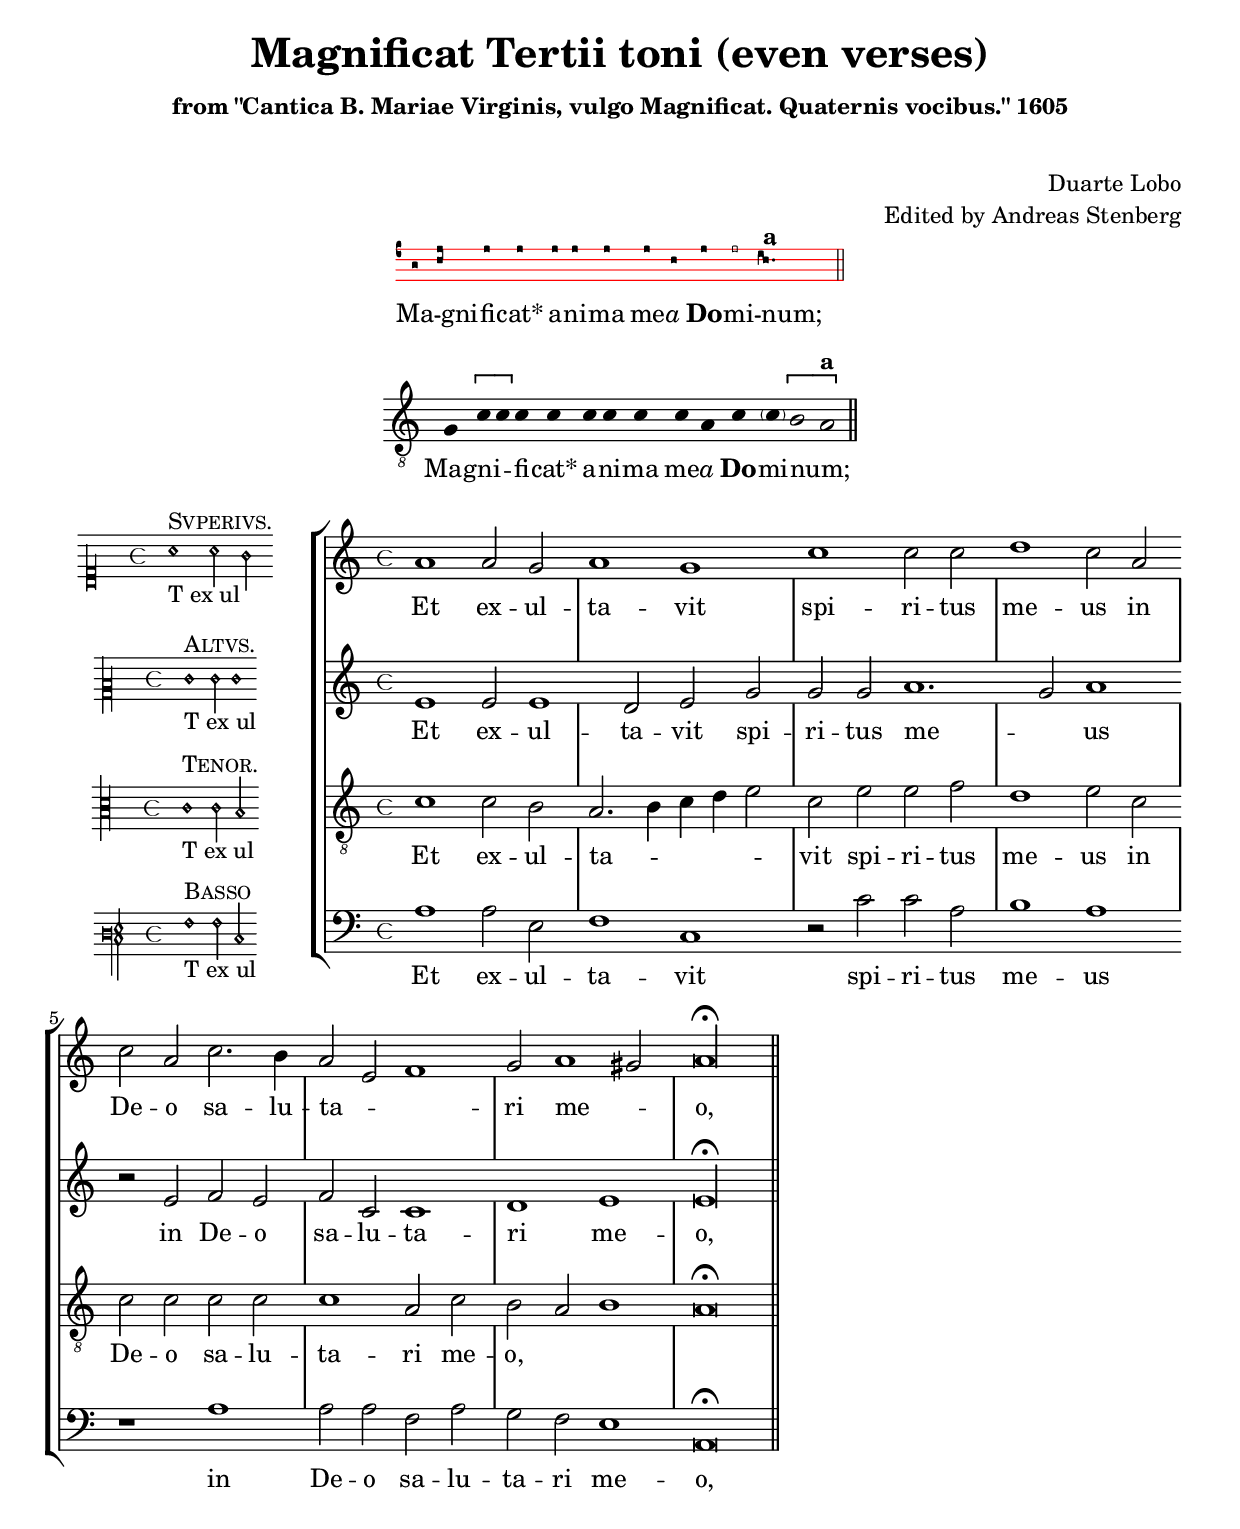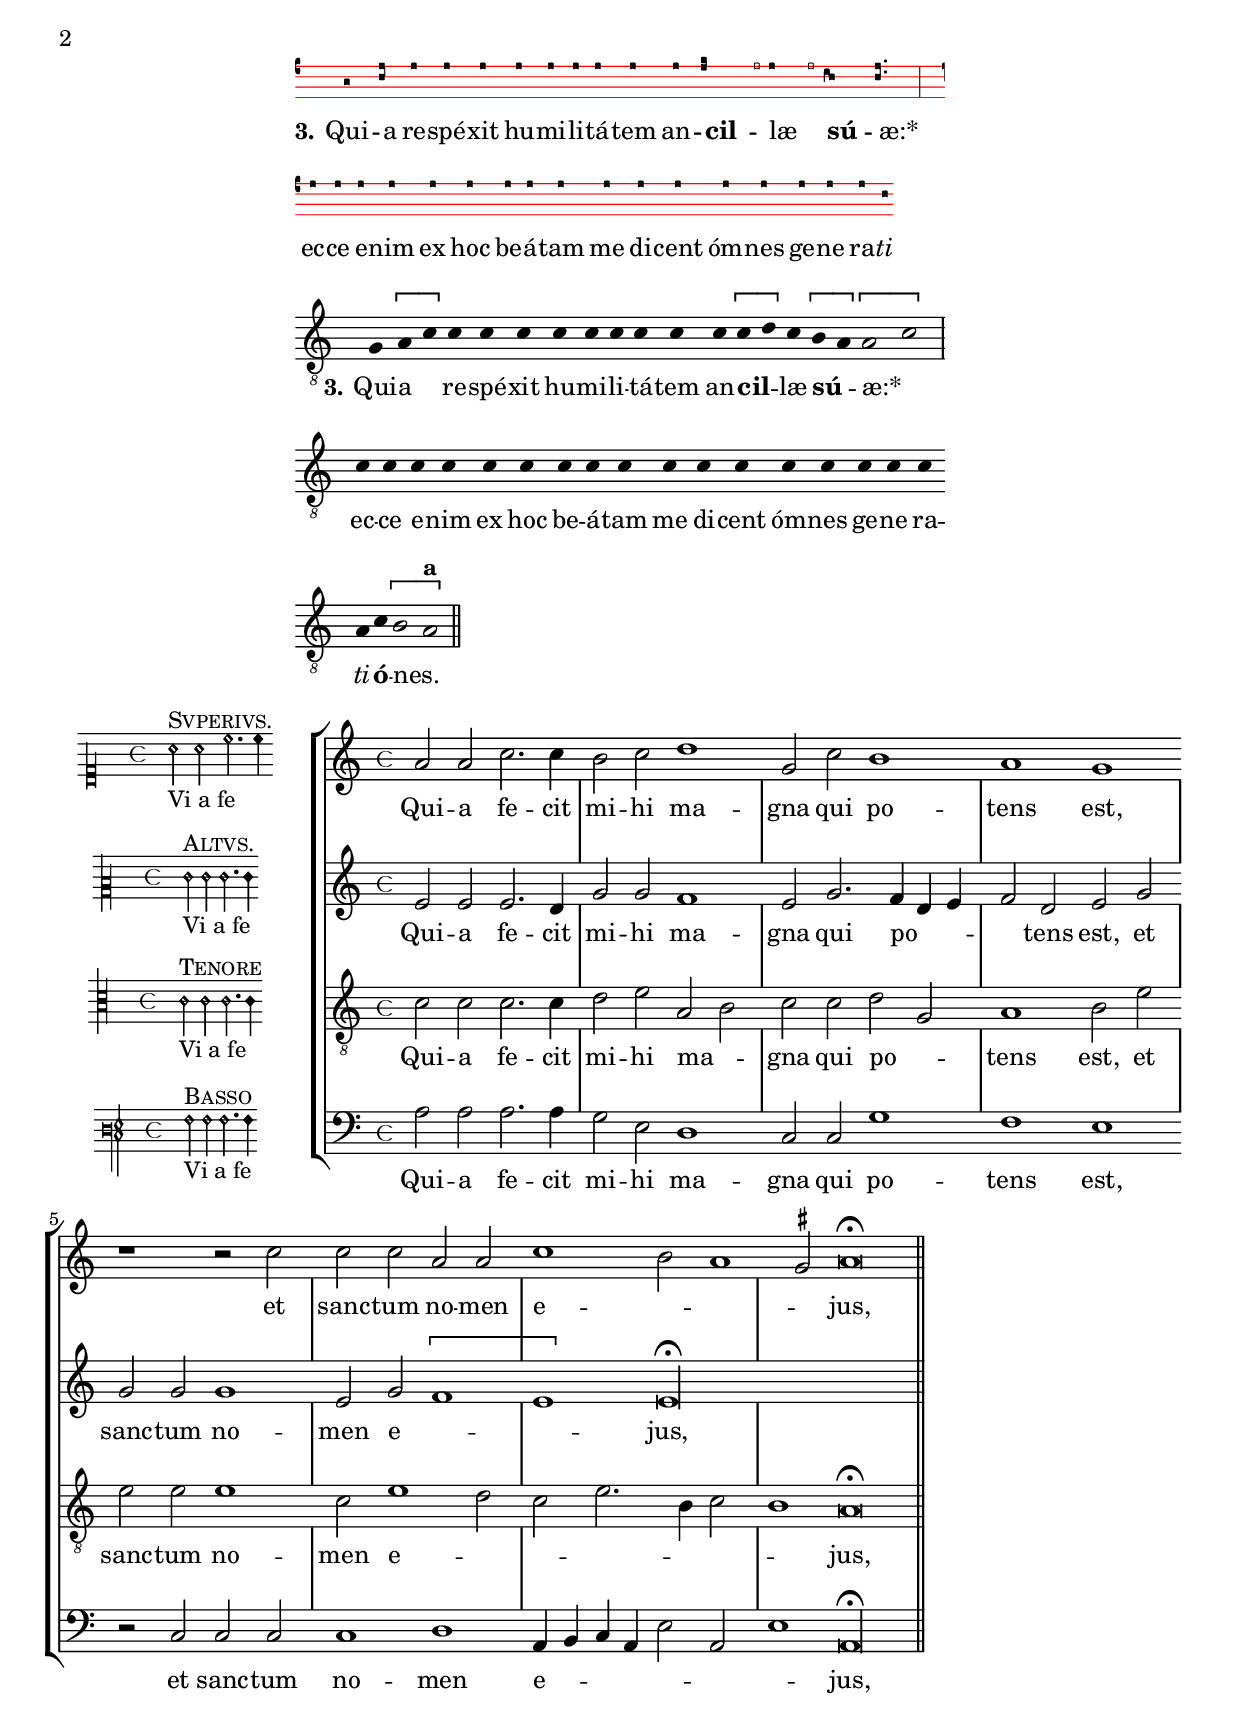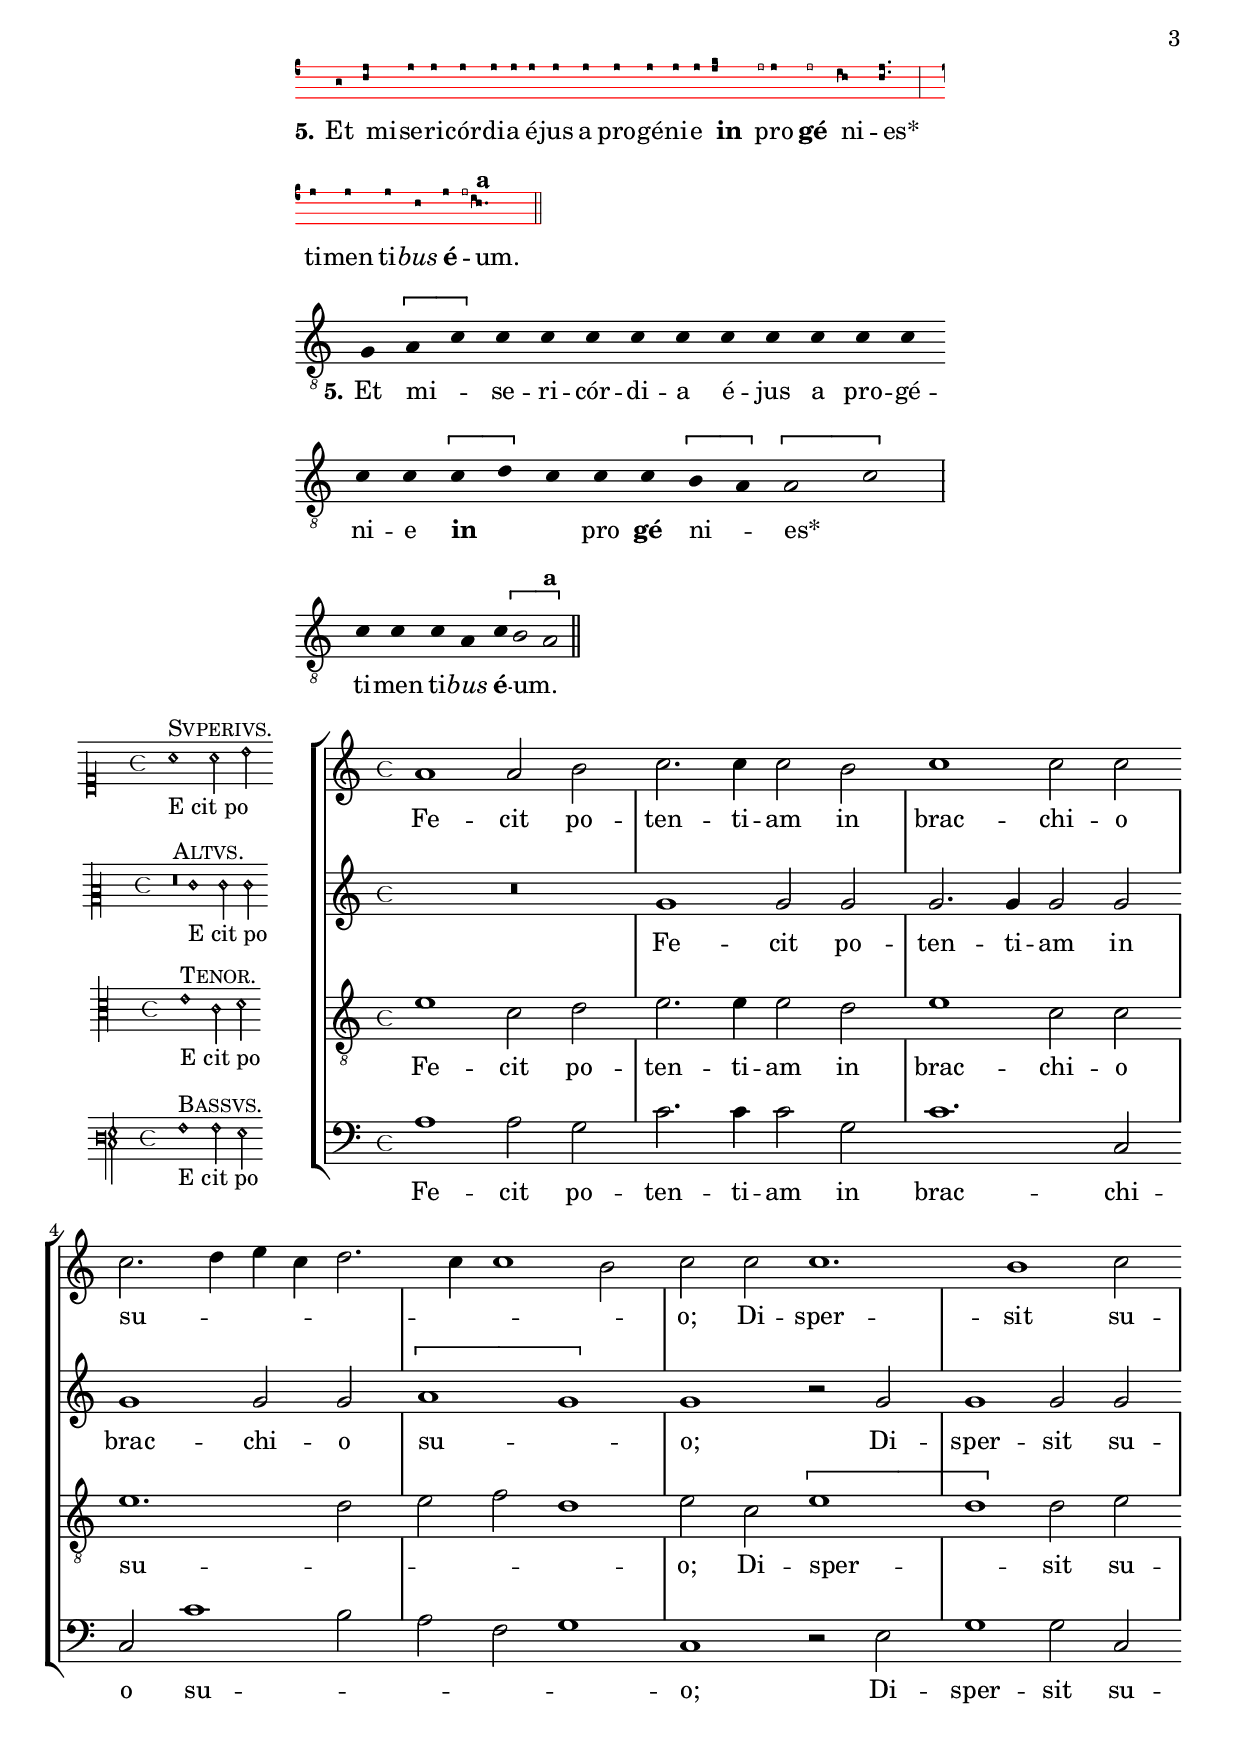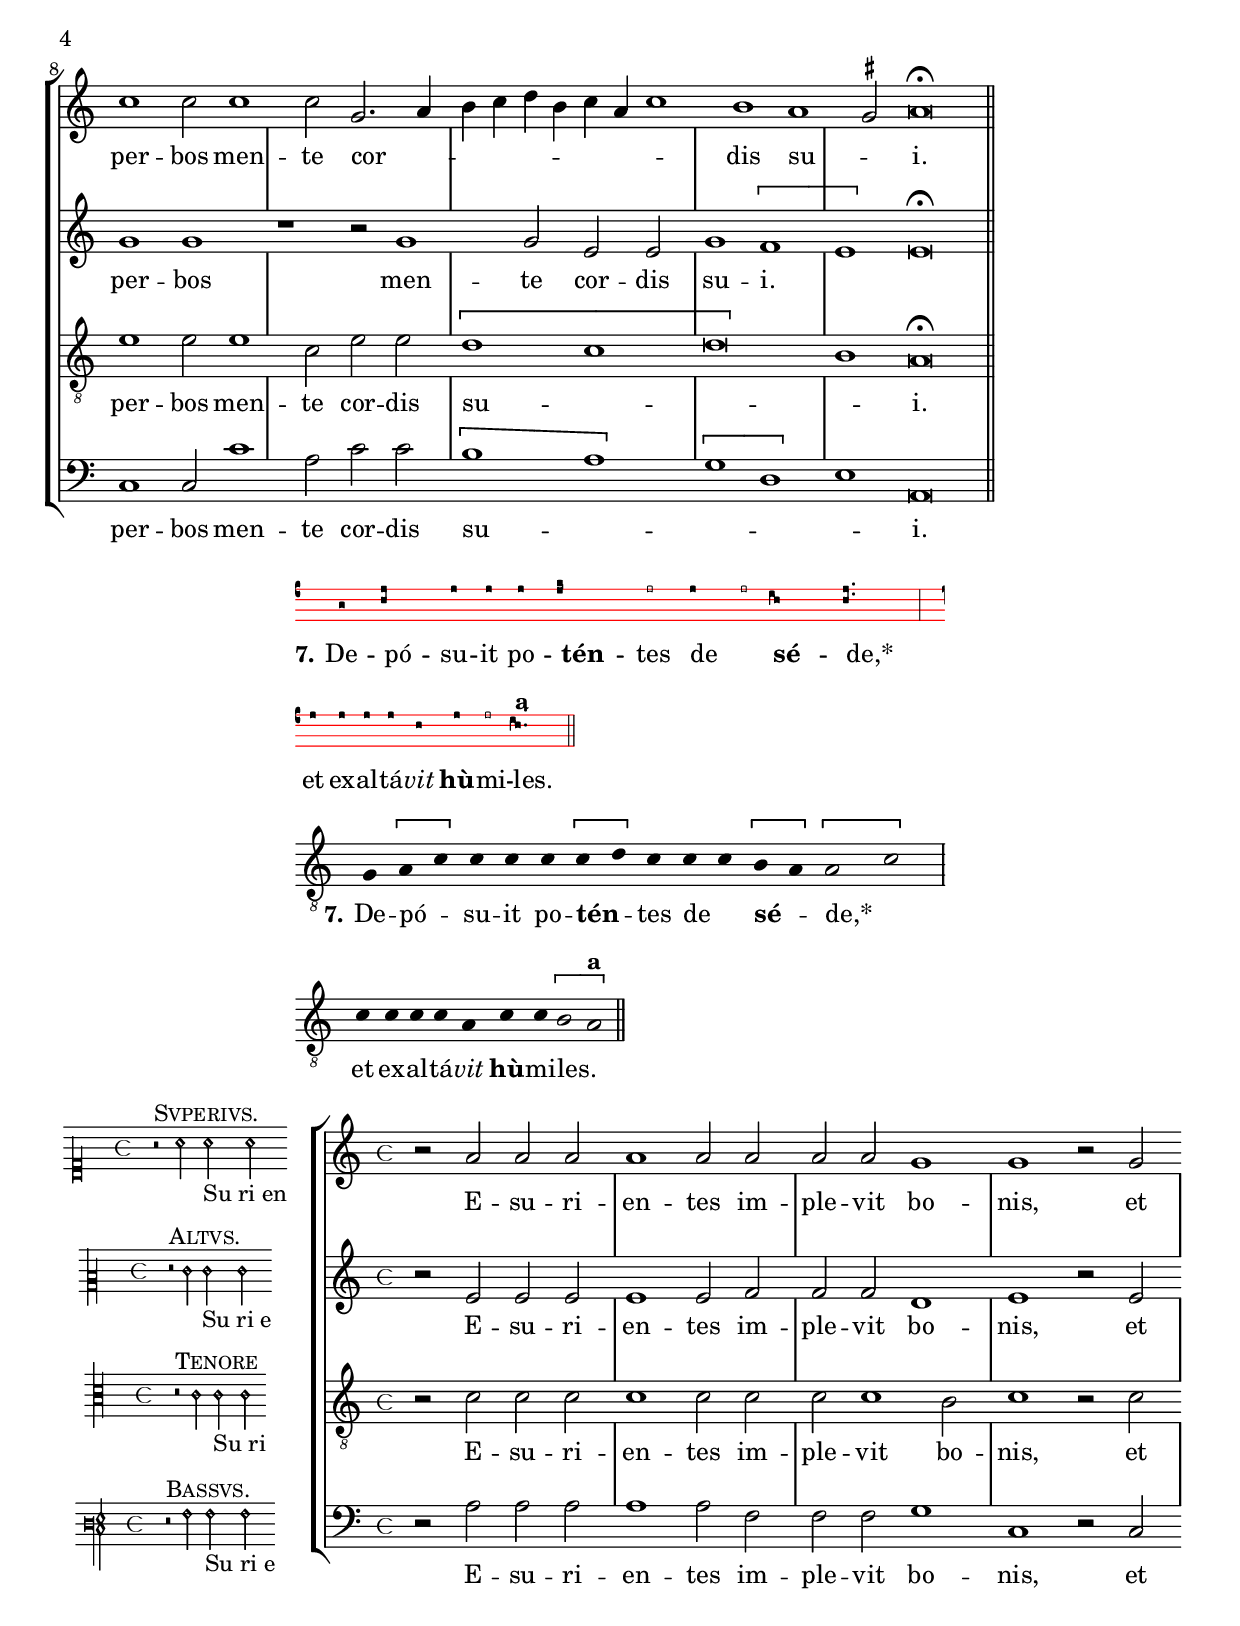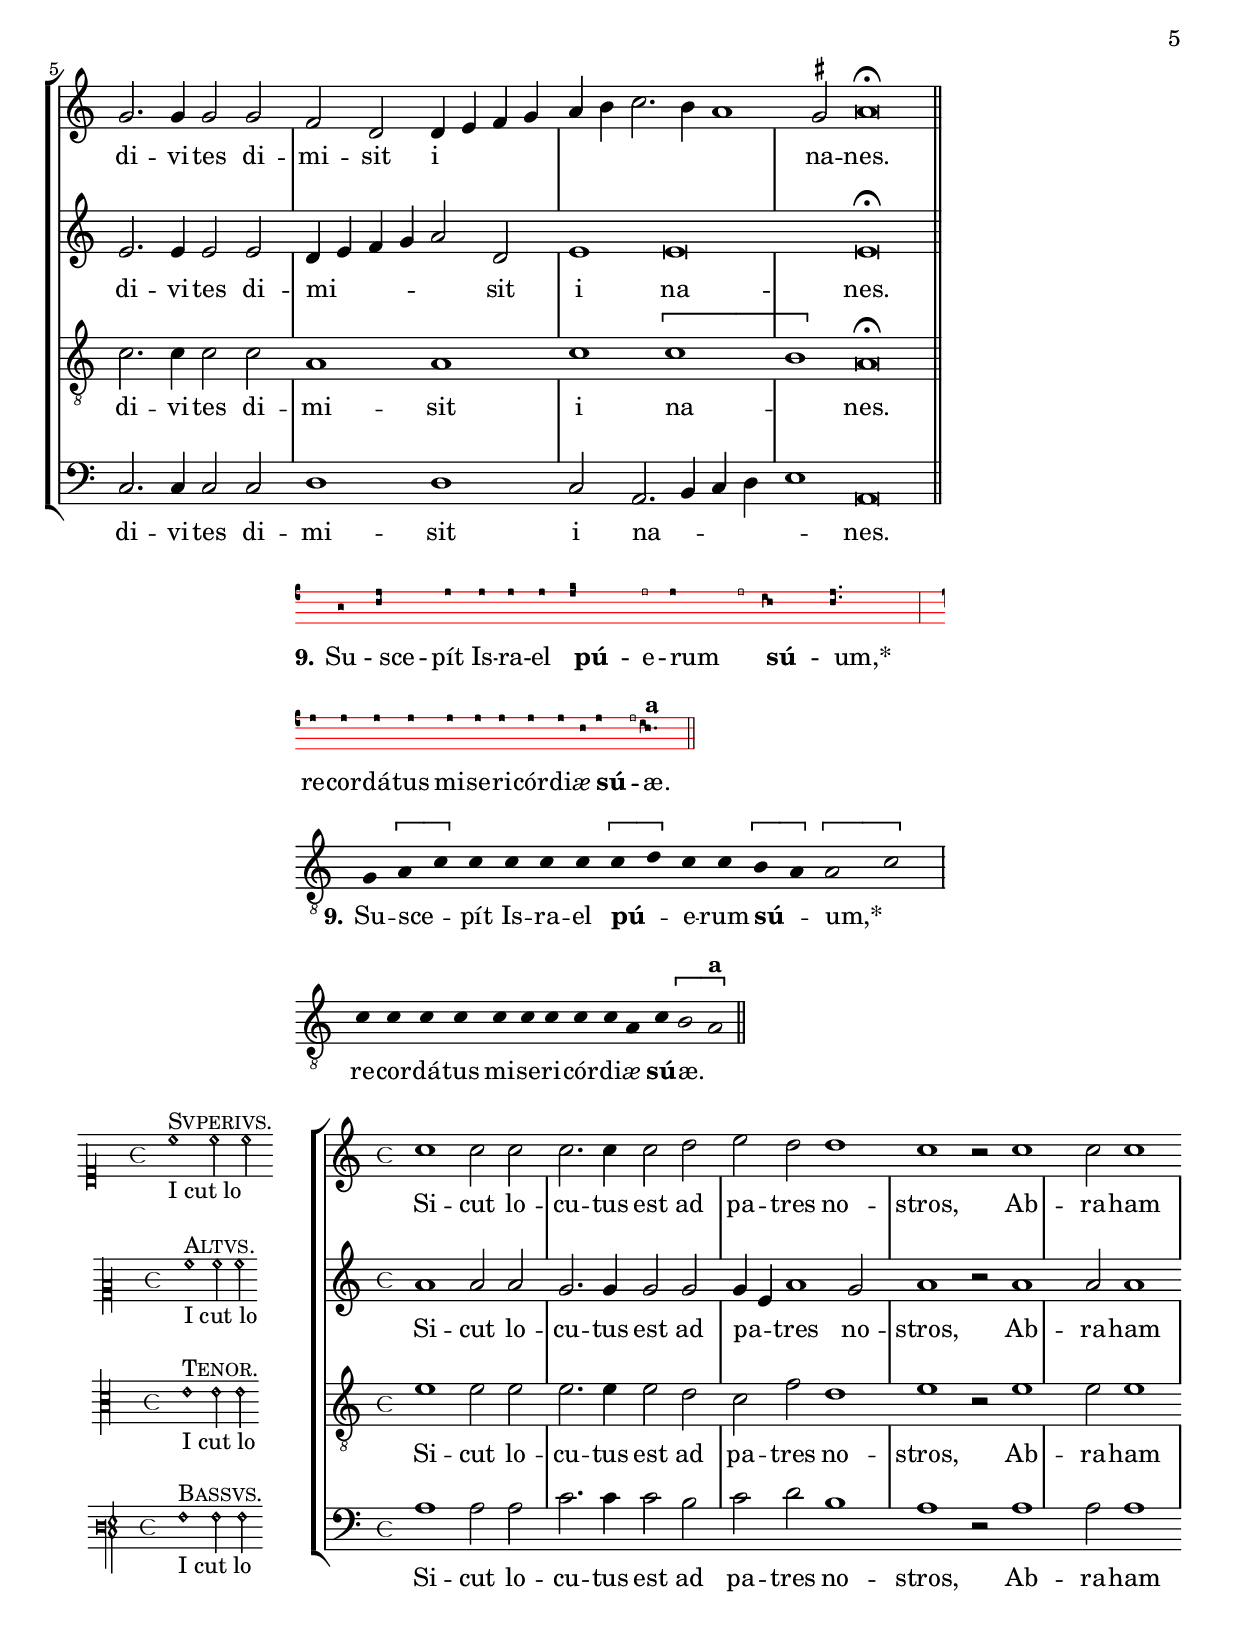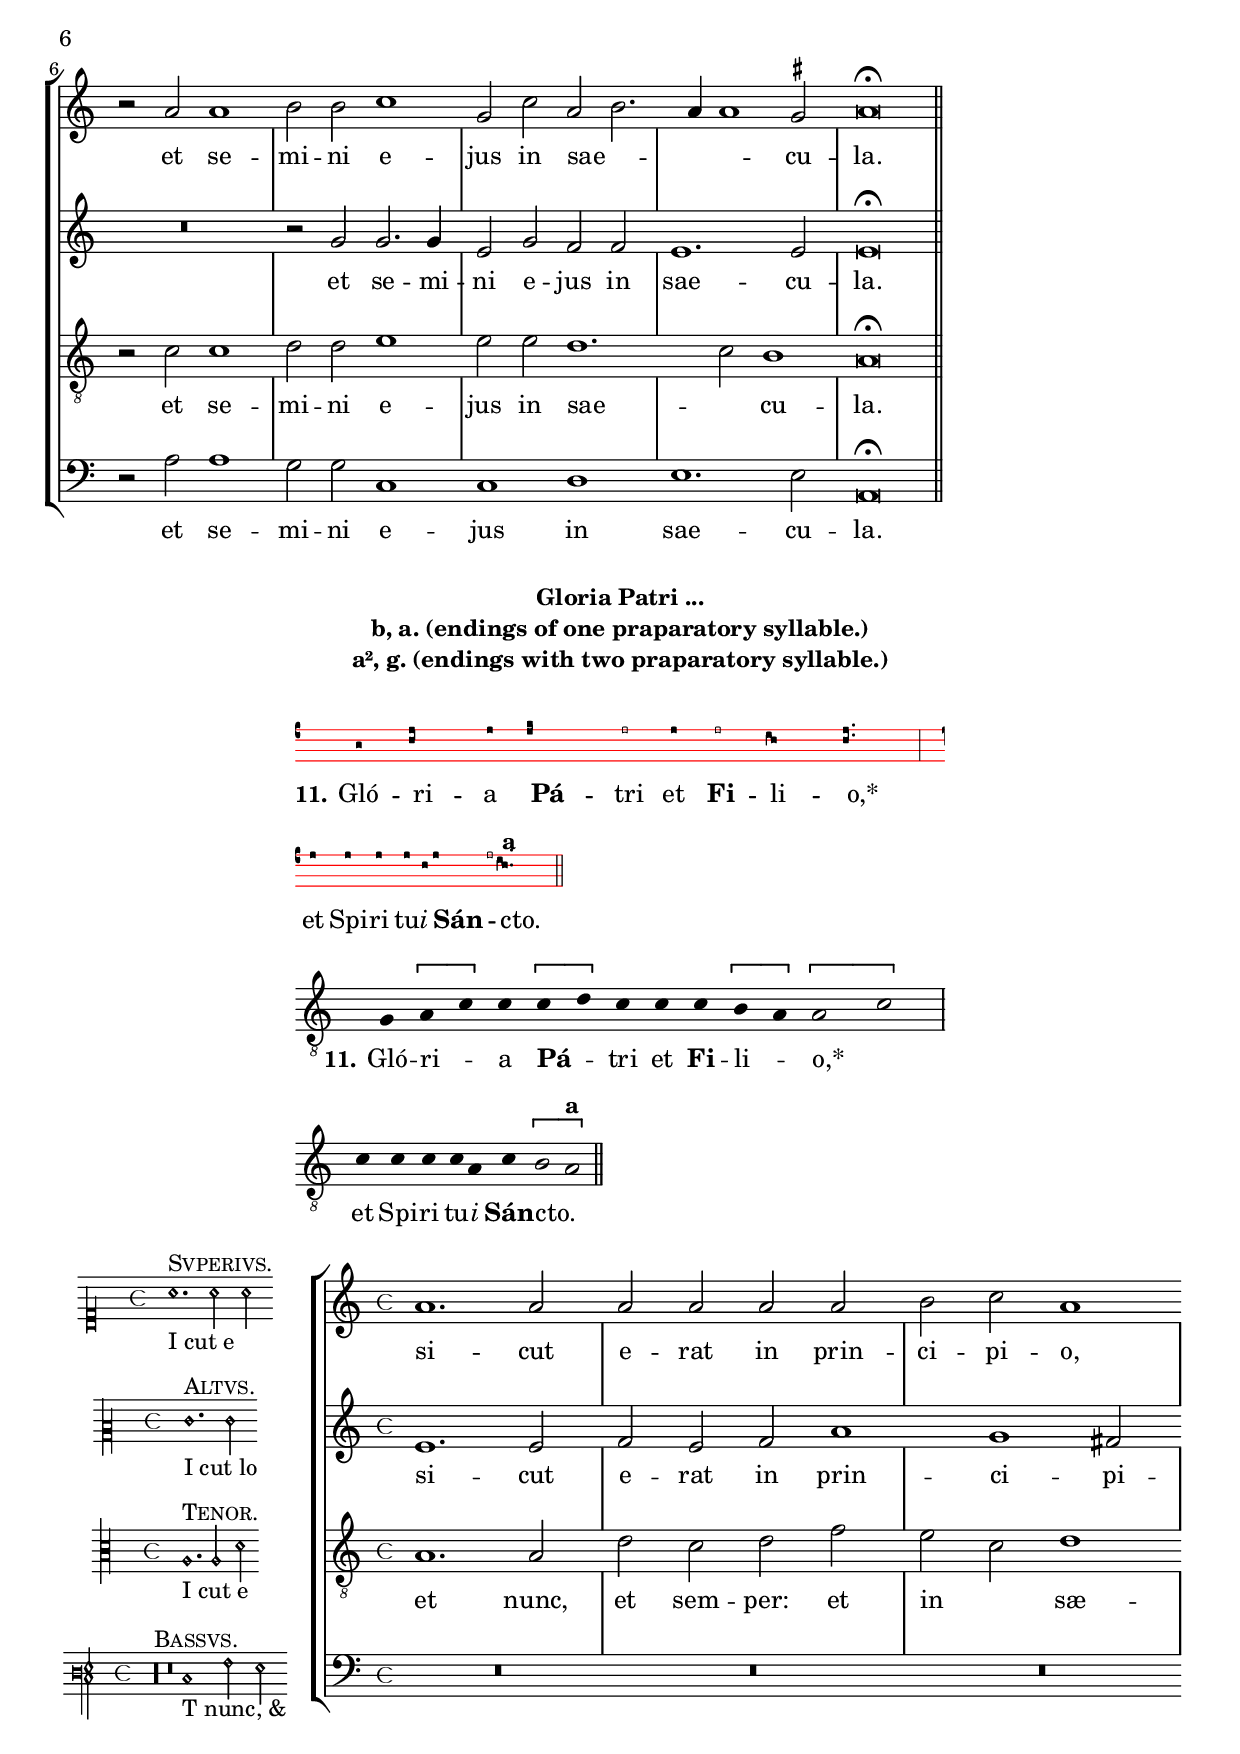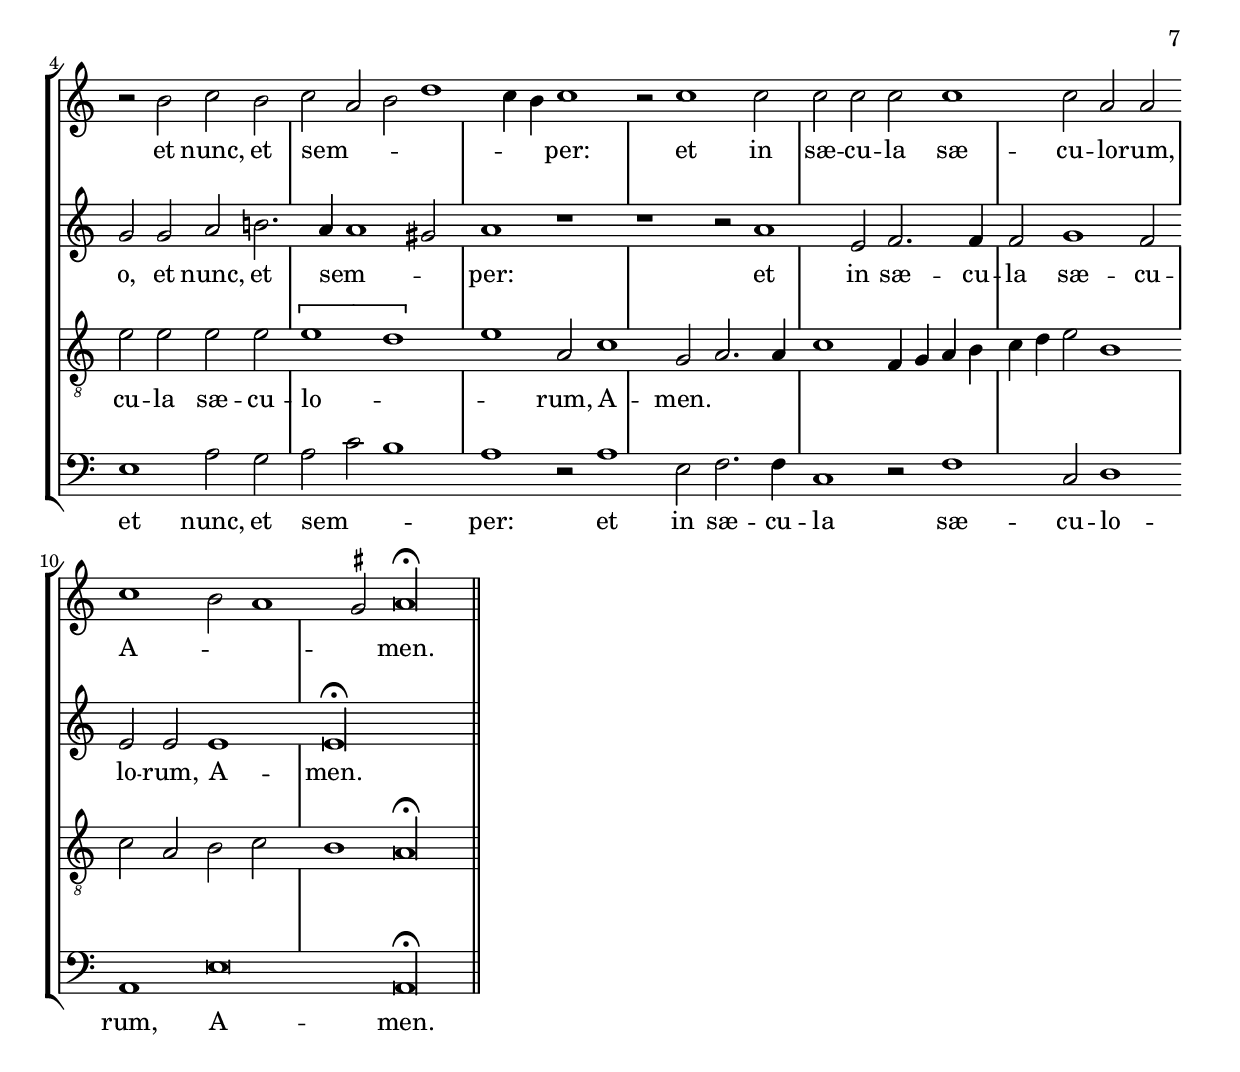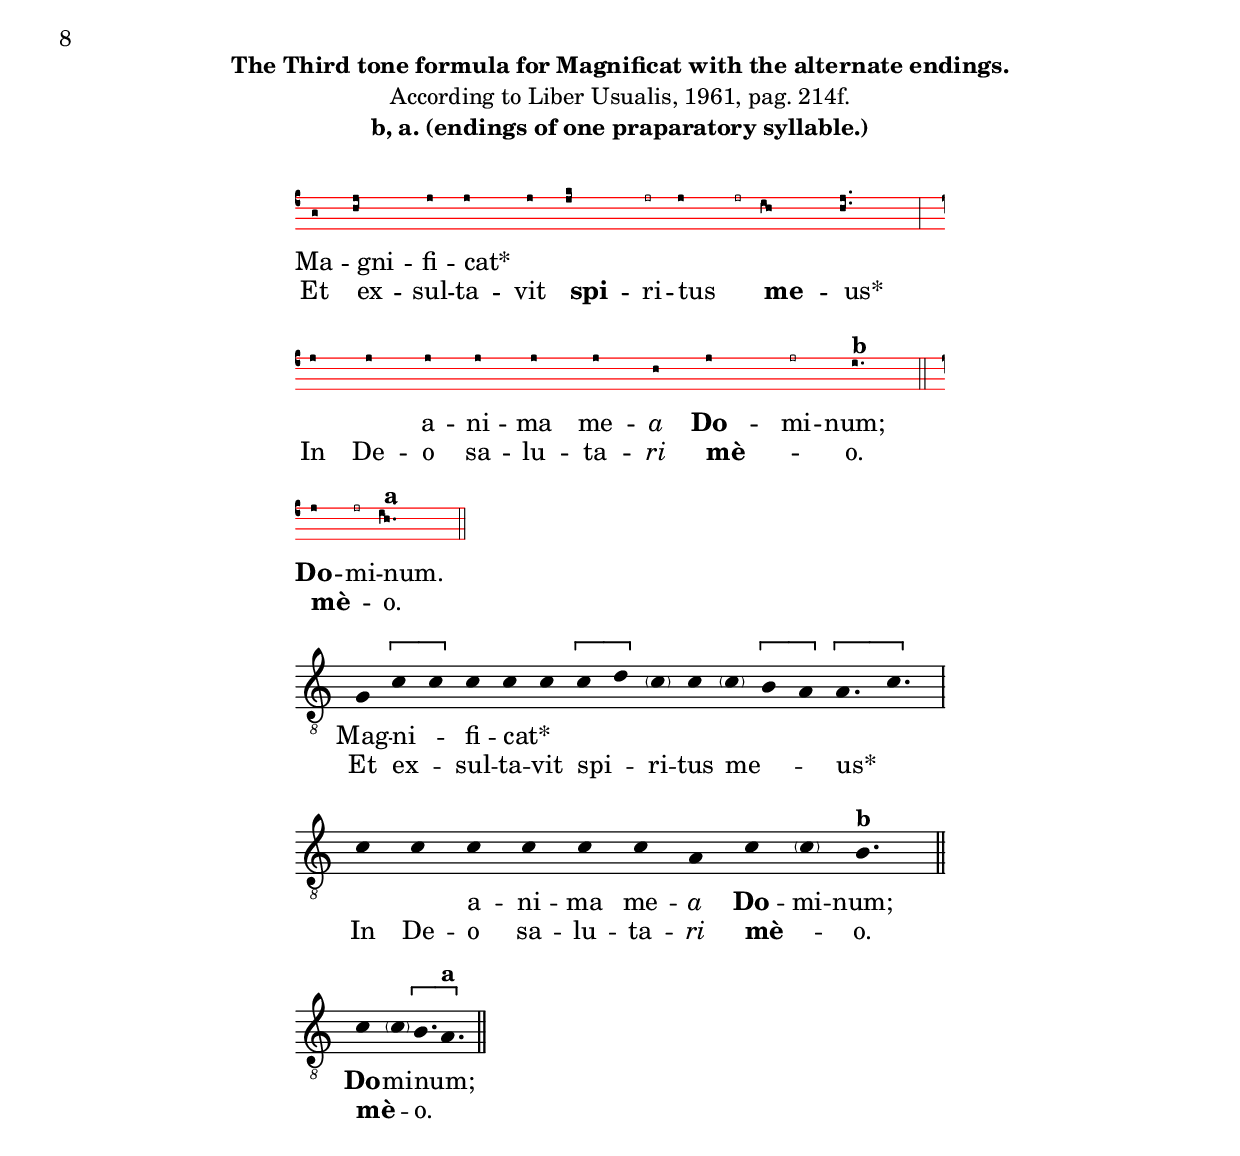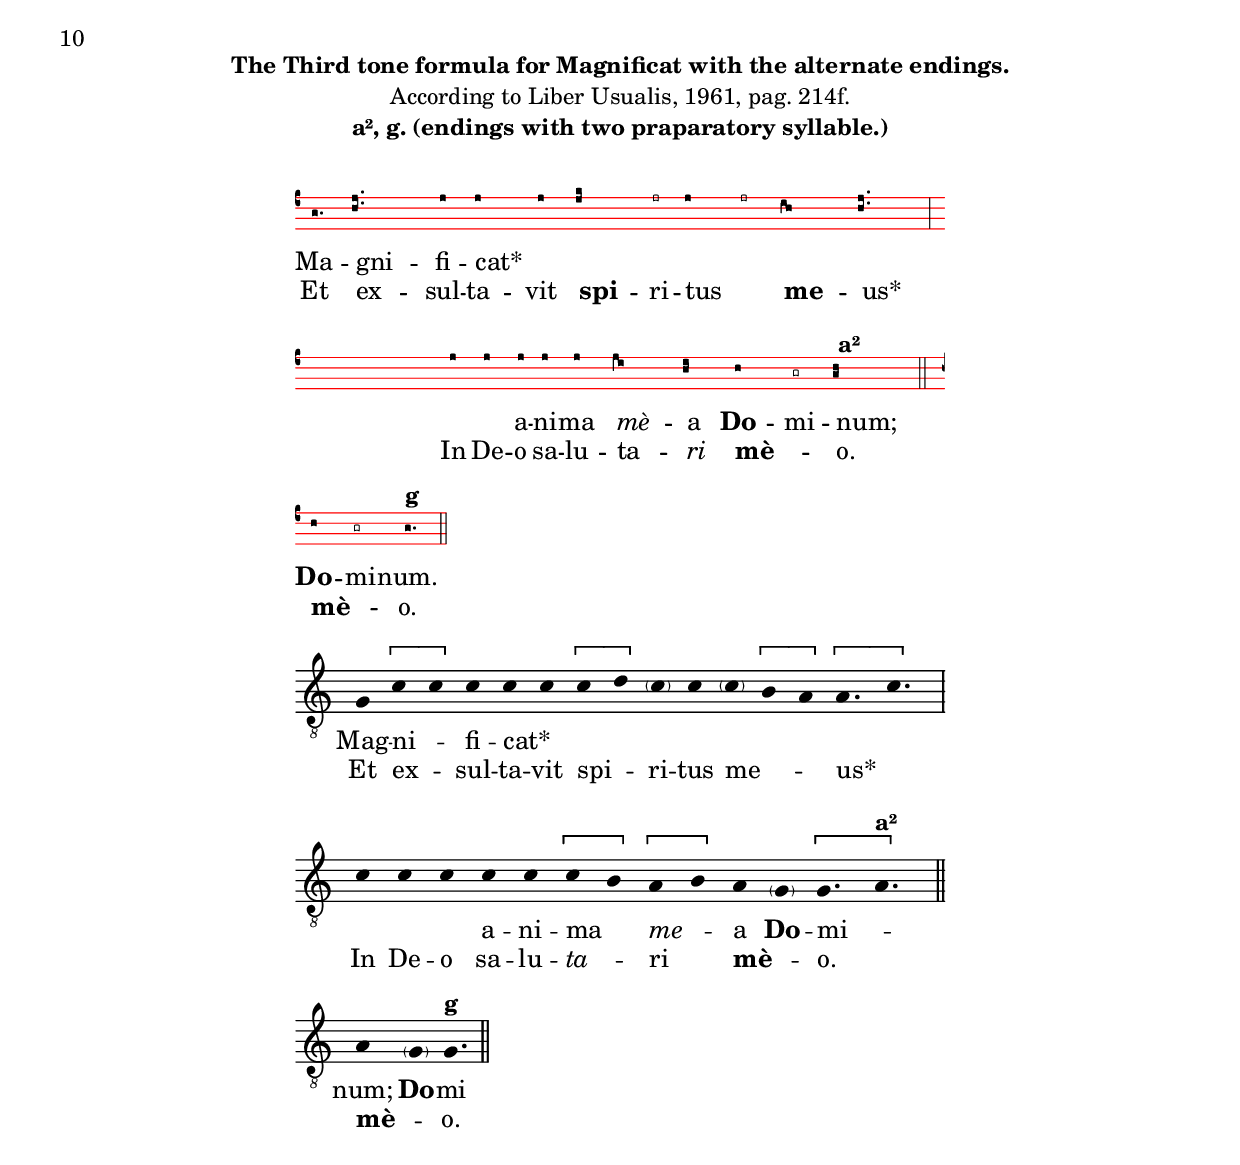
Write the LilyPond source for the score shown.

%%%%%%%%%%%%%%%%%%%%%%%%%%%%%%%%%%%%%%%%%%%%%%%%%%%%%%%%%%%%%%%%%%%%%%%%%%%%%%%%
%%									         %%
%% Copyright of edition © 2020 by Andreas Stenberg using the CPDL-license	  %%
%%										  %%
%% This edition can be fully distributed, duplicated, performed, and recorded 	  %%
%% Any subsequent use of the source files should be under the same thermes	  %%
%%									         %%
%%%%%%%%%%%%%%%%%%%%%%%%%%%%%%%%%%%%%%%%%%%%%%%%%%%%%%%%%%%%%%%%%%%%%%%%%%%%%%%%
\version "2.18.0"
\include "deutsch.ly"
%\include "gregorian.ly"
ficta = \once \set suggestAccidentals =##t
%% from the gregoriana.ly
%{
  Shortcuts common for all styles of gregorian chant notation.
  $Id$
%}

\version "2.19.22"

%
% Declare memorable shortcuts for special unicode characters
% that are used in chant notation.
%

% unicode 0132 (latin capital ligature IJ)
IJ = \lyricmode { Ĳ }
IIJ = \lyricmode { IĲ }

% unicode 0133 (latin small ligature ij)
ij = \lyricmode { ĳ }
iij = \lyricmode { iĳ }

%
% Given some music that represents lyrics, add a prefix to the first
% lyric event.
%
#(define (add-prefix-to-lyrics prefix music)
   (let ((found? #f))
     (map-some-music
      (lambda (m)
        (if found? m
            (and (music-is-of-type? m 'lyric-event)
                 (begin
                   (set! (ly:music-property m 'text)
                         (string-append prefix (ly:music-property m 'text)))
                   (set! found? #t)
                   m))))
      music)))

% Add unicode 2123 (versicle) as prefix to lyrics.
versus =
#(define-music-function (music) (ly:music?)
   (add-prefix-to-lyrics "℣" music))

% Add unicode 211F (response) as prefix to lyrics.
responsum =
#(define-music-function (music) (ly:music?)
   (add-prefix-to-lyrics "℟" music))

%
% Declare head prefix shortcuts.
%
virga =
  \once \override NoteHead.virga = ##t
stropha =
  \once \override NoteHead.stropha = ##t
inclinatum =
  \once \override NoteHead.inclinatum = ##t
auctum =
  \once \override NoteHead.auctum = ##t
descendens =
  \once \override NoteHead.descendens = ##t
ascendens =
  \once \override NoteHead.ascendens = ##t
pes =
  \once \override NoteHead.pes-or-flexa = ##t
flexa =
  \once \override NoteHead.pes-or-flexa = ##t
oriscus =
  \once \override NoteHead.oriscus = ##t
quilisma =
  \once \override NoteHead.quilisma = ##t
deminutum =
  \once \override NoteHead.deminutum = ##t
linea =
  \once \override NoteHead.linea = ##t
cavum =
  \once \override NoteHead.cavum = ##t

%
% Declare divisiones shortcuts.
%
virgula = {
  \once \override BreathingSign.text = #(make-musicglyph-markup "scripts.rcomma")
  \once \override BreathingSign.font-size = #-2

  % Workaround: add padding.  Correct fix would be spacing engine handle this.
  \once \override BreathingSign.minimum-X-extent = #'(-1.0 . 0.0)
  \once \override BreathingSign.minimum-Y-extent = #'(-2.5 . 2.5)

  \breathe
}
caesura = {
  \once \override BreathingSign.text = #(make-musicglyph-markup "scripts.rvarcomma")
  \once \override BreathingSign.font-size = #-2

  % Workaround: add padding.  Correct fix would be spacing engine handle this.
  \once \override BreathingSign.minimum-X-extent = #'(-1.0 . 0.0)
  \once \override BreathingSign.minimum-Y-extent = #'(-2.5 . 2.5)

  \breathe
}
divisioMinima = {
  \once \override BreathingSign.stencil = #ly:breathing-sign::divisio-minima

  % Workaround: add padding.  Correct fix would be spacing engine handle this.
  \once \override BreathingSign.minimum-X-extent = #'(-1.0 . 0.0)
  \once \override BreathingSign.minimum-Y-extent = #'(-2.5 . 2.5)

  \breathe
}
divisioMaior = {
  \once \override BreathingSign.stencil = #ly:breathing-sign::divisio-maior
  \once \override BreathingSign.Y-offset = #0

  % Workaround: add padding.  Correct fix would be spacing engine handle this.
  \once \override BreathingSign.minimum-X-extent = #'(-1.0 . 0.0)
  \once \override BreathingSign.minimum-Y-extent = #'(-2.5 . 2.5)

  \breathe
}
divisioMaxima = {
  \once \override BreathingSign.stencil = #ly:breathing-sign::divisio-maxima
  \once \override BreathingSign.Y-offset = #0

  % Workaround: add padding.  Correct fix would be spacing engine handle this.
  \once \override BreathingSign.minimum-X-extent = #'(-1.0 . 0.0)
  \once \override BreathingSign.minimum-Y-extent = #'(-2.5 . 2.5)

  \breathe
}
finalis = {
  \once \override BreathingSign.stencil = #ly:breathing-sign::finalis
  \once \override BreathingSign.Y-offset = #0

  % Workaround: add padding.  Correct fix would be spacing engine handle this.
  \once \override BreathingSign.minimum-X-extent = #'(-1.0 . 0.0)
  \once \override BreathingSign.minimum-Y-extent = #'(-2.5 . 2.5)

  \breathe
}

%
% Declare articulation shortcuts.
%
accentus = #(make-articulation "accentus")
ictus = #(make-articulation "ictus")
semicirculus = #(make-articulation "semicirculus")
circulus = #(make-articulation "circulus")

%
% \augmentum increases the dot-count value of all note heads to which
% it is applied by one.
%
augmentum =
#(define-music-function (expr) (ly:music?)
   (shift-duration-log expr 0 1))

%
% Declare shortcut music functions for Liber Hymnarius neumes
% table (experimental).
%

#(define (make-ligature music)
   (make-music 'SequentialMusic
               'elements (append
                          (cons
                           (make-music 'EventChord
                                       'elements (list
                                                  (make-span-event 'LigatureEvent START)))
                           (ly:music-property music 'elements))
                          (list
                           (make-music 'EventChord
                                       'elements (list
                                                  (make-span-event 'LigatureEvent STOP)))))))

ligature = #(define-music-function
              (location music) (ly:music?)
              (make-ligature music))

%#(define (make-script x)
%   (make-music 'ArticulationEvent
%               'articulation-type x))
%
%#(define (add-script m x)
%   (if
%     (equal? (ly:music-property m 'name) 'EventChord)
%     (set! (ly:music-property m 'elements)
%           (cons (make-script x)
%                 (ly:music-property m 'elements))))
%   m)
%
%#(define (add-staccato m)
%   (add-script m "staccato"))
%
% % \applyMusic #(lambda (x) (music-map add-staccato x)) { c c }
%
% % \climacus { x y z ... }:
% % \[ \virga x \inclinatum y \inclinatum z ... \]
%
%#(defmacro def-climacus-function (start stop)
%  `(define-music-function (location music) (ly:music?)
%     (make-music 'SequentialMusic
%        'elements (list 'LigatureStartEvent
%                       (ly:music-deep-copy ,start)
%                        music
%                        (ly:music-deep-copy ,stop)
%                       'LigatureStopEvent))))
%climacus = #(def-climacus-function startSequentialMusic stopSequentialMusic)

%
% Declare default layout; here for Vaticana style.  In case there will
% be additional styles, we may want to create style-specific .ly files
% for inclusion (e.g. vaticana-init.ly), move the style-dependent stuff
% over there, leave the style-independent Gregorian stuff here, and let
% the style-specific file (vaticana-init.ly) include this file.  The
% user then will have to include vaticana-init.ly instead of
% gregorian.ly.
%
%{
\layout {
    indent = 0.0

    %%% TODO: should ragged-right be the default?
    %ragged-right = ##t
    ragged-last = ##t

    line-thickness = #(/ (ly:output-def-lookup $defaultpaper 'staff-space) 7.0)

    \context {
        \VaticanaStaff
         \override StaffSymbol.color = #red
         \override LedgerLineSpanner.color = #red
    }
    \context {
        \Score
        \remove "Bar_number_engraver"

        %%%
        %%% FIXME: Musicologically seen, timing should be set to #f.
        %%% Unfortunately, setting it to #f will result in no
        %%% line-breakable items being created, such that the whole
        %%% music will end up in a single line.  Therefore, we
        %%% currently set it to #t, until the ligature code is fixed
        %%% to automatically insert breakable items.
        %%%
        timing = ##t

        %%%
        %%% FIXME: Setting barAlways to #t would fix the above
        %%% "timing = ##t" problem, but, surprisingly, it increases
        %%% the space between ligatures.  Hence, we set it to #f.
        %%%
        barAlways = ##f

        \override SpacingSpanner.packed-spacing = ##t

        %%%
        %%% TODO: Play around with the following SpacingSpanner
        %%% settings to yield better spacing between ligatures.
        %%%
        %%% FIXME: setting #'spacing-increment to a small value
        %%% causes tons of "programming error: adding reverse spring,
        %%% setting to unit" messages.
        %%%
        %\override SpacingSpanner.base-shortest-duration = #(ly:make-moment 1/4)
        %\override SpacingSpanner.shortest-duration-space = #0
        %\override SpacingSpanner.average-spacing-wishes = ##f
        %\override SpacingSpanner.spacing-increment = #0.0
        %\override SpacingSpanner.uniform-stretching = ##t
    }
}
%}
%
% neumeDemoLayout defines a layout block suitable for notating pure
% Vaticana style neumes without any other notation symbols such as
% staff lines or clefs.  This layout is useful for engraving neumes
% tables, such as that one in the lilypond manual section on
% Gregorian ligatures, or for educational works.
%
neumeDemoLayout = \layout {
    interscoreline = 1
    \context {
        \Score
        \remove "Bar_number_engraver"
    }
    \context {
        \Staff
        \remove "Clef_engraver"
        \remove "Key_engraver"
        \hide StaffSymbol
        \remove "Time_signature_engraver"
        \remove "Bar_engraver"
        \override VerticalAxisGroup.staff-staff-spacing = #'()
    }
    \context {
        \Voice
        \remove "Ligature_bracket_engraver"
        \consists "Vaticana_ligature_engraver"
        \override NoteHead.style = #'vaticana.punctum
        \hide Stem
    }
}

%%% Local Variables:
%%% coding: utf-8
%%% End:

\markup {
  \column {
    \fill-line { \fontsize #'5 \bold "Magnificat Tertii toni (even verses)" }
    \vspace #'0.5
    \fill-line { \bold "from \"Cantica B. Mariae Virginis, vulgo Magnificat. Quaternis vocibus.\" 1605" }
    \vspace #'1.5
    \fill-line {\hspace #0.2 "Duarte Lobo" }
    \fill-line {\hspace #0.2 "Edited by Andreas Stenberg" }
  }
}

%%
%{
\header {
  title = "Magnificat Primi toni"
  subtitle = "from \"Canticum Beatae Mariae ... Per octo Musice modos variatum... 1563"
  composer = "Francisco Guerrero"
  arranger = "Edited by Andreas Stenberg"
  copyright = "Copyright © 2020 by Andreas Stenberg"
}
%}

Tone-IIIMa = \relative c' {
  g4 \[a \pes c\] \repeat unfold 2  c4 % \[c\melisma \pes d\melismaEnd\] \[ \cavum c \]  c \[ \cavum c \] \[h\melisma \flexa a\melismaEnd\] \[\augmentum a\melisma \pes \augmentum c\melismaEnd\]
%  \divisioMaxima \break \bar ""
  \repeat unfold 4 { c } a %c  \[ \cavum c \] \augmentum h ^\markup { \bold "b" }
  %\finalis
  %\break \bar""
  c \[ \cavum c \] \[ \augmentum h\melisma \flexa \augmentum a^\markup { \bold "a" }\melismaEnd \]
  \finalis
  %\bar ""
  %s \repeat unfold 3 { c } \[c\melisma \flexa h\melismaEnd \] \[a\melisma \pes h\melismaEnd \] a \[ \cavum g \] \[\augmentum g\melisma \pes \augmentum a^\markup { \bold "a²" }\melismaEnd  \]
  %\finalis
  %\break \bar""
  %a \[ \cavum g \] \augmentum g^\markup { \bold g  } \finalis
}
Magnificat_WordsMa = \lyricmode {
  Ma -- gni -- _ fi -- cat* %\repeat unfold 5 { _ }
  %\repeat unfold 4 { _ }
  a -- ni -- ma me -- \markup { \italic a } \markup { \bold Do } --  mi -- num;
  %\markup { \bold  Do } -- mi -- num. _
  %\repeat unfold 2 { _ }
  %a -- ni -- ma \markup { \italic  mè } --  a  \markup { \bold  Do } --  mi -- num;
  %\markup { \bold Do } -- mi -- num.

}
Magnificat_midiMa = \relative c' {
  \set Score.tempoHideNote =##t
  \tempo 2 = 86
  \hide Slur
  g4 \[c(  c)\] \repeat unfold 2 c %\[c( d)\] \parenthesize c c \parenthesize c( \[h a)\] \[a4.( c4.)\]
  %\divisioMaxima
  %\break \bar ""
  \repeat unfold  4 c4  a  %c \parenthesize c h4.^\markup { \bold b }
  %\finalis
  %\break \bar""
  c4 \parenthesize c \[h2( a2)^\markup { \bold "a"} \]
  \finalis
  %\repeat unfold 3 c4  \[c( h)\] \[a( h)\] a \parenthesize g \[g4.( a)^\markup { \bold "a²"}\]
  %\finalis
  %\break \bar""
  %a4 \parenthesize g g4.^\markup { \bold "g"}
  %\finalis
}
Magnificat_MidiWordsMa = \lyricmode {
  Mag -- ni -- fi -- cat* % \repeat unfold 7 { _ }
   a -- ni -- ma me -- \markup { \italic a } \markup { \bold Do } -- mi -- num;
  \markup { \bold Do } -- mi -- num;
  a -- ni -- ma \markup { \italic me } -- a \markup { \bold Do } -- mi -- num;
  \markup { \bold Do } -- mi -- num;

}

\markup {
  \column {
%    \fill-line { \bold "The Third tone formula for Magnificat with the alternate endings." }
%    \fill-line { "According to Liber Usualis, 1961, pag. 214f." }
%    \fill-line { \bold "b, a. (endings of one praparatory syllable.)" }
%    \fill-line { \bold "a², g. (endings with two praparatory syllable.)" }
%    \vspace #1.5
    \fill-line {
      \score {
        <<
          \new VaticanaVoice = "cantus" {
            \clef "vaticana-do3"

            \Tone-IIIMa
          }
          \new Lyrics \lyricsto "cantus" {
            \Magnificat_WordsMa
          }
        >>

        \layout {
          indent = 0.0
          line-width = #'110
          ragged-last = ##t

          %%% TODO: should ragged-right be the default?
          %ragged-right = ##t

          line-thickness = #(/ (ly:output-def-lookup $defaultpaper 'staff-space) 7.0)

          \context {
            \VaticanaStaff
            \override StaffSymbol.color = #red
            \override LedgerLineSpanner.color = #red
          }
          \context {
            \Score
            \remove "Bar_number_engraver"

            %%%
            %%% FIXME: Musicologically seen, timing should be set to #f.
            %%% Unfortunately, setting it to #f will result in no
            %%% line-breakable items being created, such that the whole
            %%% music will end up in a single line.  Therefore, we
            %%% currently set it to #t, until the ligature code is fixed
            %%% to automatically insert breakable items.
            %%%
            timing = ##t

            %%%
            %%% FIXME: Setting barAlways to #t would fix the above
            %%% "timing = ##t" problem, but, surprisingly, it increases
            %%% the space between ligatures.  Hence, we set it to #f.
            %%%
            barAlways = ##f

            \override SpacingSpanner.packed-spacing = ##t

            %%%
            %%% TODO: Play around with the following SpacingSpanner
            %%% settings to yield better spacing between ligatures.
            %%%
            %%% FIXME: setting #'spacing-increment to a small value
            %%% causes tons of "programming error: adding reverse spring,
            %%% setting to unit" messages.
            %%%
            %\override SpacingSpanner.base-shortest-duration = #(ly:make-moment 1/4)
            %\override SpacingSpanner.shortest-duration-space = #0
            %\override SpacingSpanner.average-spacing-wishes = ##f
            %\override SpacingSpanner.spacing-increment = #0.0
            %\override SpacingSpanner.uniform-stretching = ##t
          }

        }
      }
    }
    \vspace #1.0
    \fill-line {
      \score {
        \new Staff <<
          \clef "G_8"
          \new Voice = "melody" \Magnificat_midiMa
          \new Lyrics = "one" \lyricsto melody \Magnificat_MidiWordsMa
        >>
        \layout {
          indent = 0.0
          line-width = #'110
          ragged-last = ##t
          \context {
            \Score
            \remove "Bar_number_engraver"
          }
          \context {
            \Staff
            \remove "Time_signature_engraver"
            \remove "Bar_engraver"
          }
          \context {
            \Voice
            \remove "Stem_engraver"
          }
        }
      }
    }
    \vspace #1.0
  }
}

%% Et exultavit
ficta = \once \set suggestAccidentals =##t

%% Comment in or out as needed
%\chapter "1. Kyrie"
%\section "Kyrie eleison I"


globalI= {
  \override Staff.TimeSignature.style = #'mensural
  \key c \major
}

sopMusicI= \relative c'' {

  \set Score.tempoHideNote = ##t
  \tempo 2 = 86
  \time 4/4
  \set Timing.measureLength = #(ly:make-moment 4/2)
  \override Staff.BarLine.transparent = ##t
  a1 a2 g2
  a1 g1
  c1 c2 c2
  d1 c2 a2
  c2 a2
  c2. h4 a2( e2
  f1) g2 a1( gis2)
  \cadenzaOn
  a\longa^\fermata
  \revert Staff.BarLine.transparent
  \bar "||"
}
sopWordsI = \lyricmode {
      Et ex -- ul -- ta -- vit spi -- ri -- tus me -- us
      in De -- o sa -- lu -- ta -- ri me -- o,
}
altoMusicI= \relative c' {
  \override Staff.BarLine.transparent = ##t
  e1 e2 e1
  d2 e2 g2
  g2 g2 a1.(
  g2) a1
  r2 e2
  f2 e2
  f2 c2 c1
  d1 e1
  e\longa^\fermata
  \revert Staff.BarLine.transparent
}
altoWordsI = \lyricmode {
      Et ex -- ul -- ta -- vit spi -- ri -- tus me -- us
      in De -- o sa -- lu -- ta -- ri me -- o,
}
tenorMusicI= \relative c' {
  \clef "G_8"
  \override Staff.BarLine.transparent = ##t
  c1 c2 h2
  a2.( h4 c4 d4 e2)
  c2 e2 e2 f2
  d1
  e2 c2
  c2 c2 c2 c2
  c1 a2 c2
  h2 a2 h1
  a\breve*2^\fermata
  \revert Staff.BarLine.transparent
}
tenorWordsI = \lyricmode {
      Et ex -- ul -- ta -- vit spi -- ri -- tus me -- us
      in De -- o sa -- lu -- ta -- ri me -- o,
}
bassMusicI= \relative c {
  \override Staff.BarLine.transparent = ##t
  a'1 a2 e2
  f1 c1
  r2 c'2 c2 a2
  h1 a1
  r1 a1
  a2 a2 f2 a2
  g2 f2 e1
  a,\breve*2^\fermata
  \revert Staff.BarLine.transparent
}
bassWordsI = \lyricmode {
      Et ex -- ul -- ta -- vit spi -- ri -- tus me -- us
      in De -- o sa -- lu -- ta -- ri me -- o,
}
incipitIDiscantus = \markup {
  \score {
    {
      %      \set Staff.instrumentName = #"Tenor "
      \override NoteHead.style = #'neomensural
      \override Rest.style = #'neomensural
      \override Staff.TimeSignature.style = #'mensural
      \cadenzaOn
      \clef "petrucci-c1"
      \key c \major
      \time 4/4

      a'1 ^\markup { \smallCaps"Svperivs."} _"T ex ul"
      a'2 g'2
    }
    \layout {
      \context {
        \Voice
        \remove "Ligature_bracket_engraver"
        \consists "Mensural_ligature_engraver"
      }
      line-width = 4.5\cm
    }
  }
}


incipitIAltus = \markup {
  \score {
    {
      %      \set Staff.instrumentName = #"Tenor "
      \override NoteHead.style = #'neomensural
      \override Rest.style = #'neomensural
      \override Staff.TimeSignature.style = #'mensural
      \cadenzaOn
      \clef "petrucci-c2"
      \key c \major
      \time 4/4
      e'1^\markup \smallCaps"Altvs."_"T ex ul"
      e'2 e'1
    }
    \layout {
      \context {
        \Voice
        \remove "Ligature_bracket_engraver"
        \consists "Mensural_ligature_engraver"
      }
      line-width = 4.5\cm
    }
  }
}


incipitITenor = \markup {
  \score {
    {
      %      \set Staff.instrumentName = #"Tenor "
      \override NoteHead.style = #'neomensural
      \override Rest.style = #'neomensural
      \override Staff.TimeSignature.style = #'mensural
      \cadenzaOn
      \clef "petrucci-c3"
      \key c \major
      \time 4/4
      c'1^\markup \smallCaps"Tenor." _"T ex ul"
      c'2 h2
    }
    \layout {
      \context {
        \Voice
        \remove "Ligature_bracket_engraver"
        \consists "Mensural_ligature_engraver"
      }
      line-width = 5.0\cm
    }
  }
}
#(append! supported-clefs '(("mensural-f3" . ("clefs.mensural.f" 0 0))))

incipitIBassus = \markup {
  \score {
    {
      %      \set Staff.instrumentName = #"Tenor "
      \override NoteHead.style = #'neomensural
      \override Rest.style = #'neomensural
      \override Staff.TimeSignature.style = #'mensural
      \cadenzaOn
      \clef "petrucci-f3"
      \key c \major
      \time 4/4
      a1^\markup \smallCaps"Basso"_"T ex ul"
      a2 e2
    }
    \layout {
      \context {
        \Voice
        \remove "Ligature_bracket_engraver"
        \consists "Mensural_ligature_engraver"
      }
      line-width = 4.5\cm
    }
  }
}


\score {
  <<
    \new StaffGroup \with {
      \override VerticalAxisGroup.staff-staff-spacing = #'((basic-distance . 12))
    } <<
      \new Staff = treble <<
        \set Staff.instrumentName = \incipitIDiscantus
        \new Voice = "sopranos" {
          \set  Staff.midiInstrument ="choir aahs"
          %	\voiceOne
          << \globalI\sopMusicI>>
        }
      >>
      \new Lyrics = sopranos { s1 }

      \new Staff = "medius" <<
        \set Staff.instrumentName = \incipitIAltus

        \new Voice = "altos" {
          %	\voiceTwo
          \set  Staff.midiInstrument ="choir aahs"
          << \globalI\altoMusicI>>
        }
      >>

      \new Lyrics = "altos" { s1 }
      \new Staff = tenors <<
        \set Staff.instrumentName = \incipitITenor

        \clef "treble"
        \new Voice = "tenors" {
          \set  Staff.midiInstrument ="choir aahs"
          %	\voiceOne
          << \globalI\tenorMusicI>>
        }
      >>
      \new Lyrics = "tenors" { s1 }

      \new Staff ="basses" {
        \set Staff.instrumentName = \incipitIBassus

        \new Voice = "basses" {
          \set  Staff.midiInstrument ="choir aahs"
          \clef "bass"
          %	\voiceTwo
          << \globalI\bassMusicI>>
        }
      }
    >>
    \new Lyrics = basses { s1 }

    \context Lyrics = sopranos \lyricsto sopranos \sopWordsI
    \context Lyrics = altos \lyricsto altos \altoWordsI
    \context Lyrics = tenors \lyricsto tenors \tenorWordsI
    \context Lyrics = basses \lyricsto basses \bassWordsI
  >>
  \layout {
    \context {
      \Score
      % no bars in staves
      %      \override BarLine.transparent = ##t

    }
    % the next three instructions keep the lyrics between the bar lines
    \context {
      \Lyrics
      \consists "Bar_engraver"
      \override BarLine.transparent = ##t
    }
    \context {
      \StaffGroup
      \consists "Separating_line_group_engraver"
    }
    \context {
      \Voice
      % no slurs
      \override Slur.transparent = ##t
      % Comment in the below "\remove" command to allow line
      % breaking also at those barlines where a note overlaps
      % into the next bar.  The command is commented out in this
      % short example score, but especially for large scores, you
      % will typically yield better line breaking and thus improve
      % overall spacing if you comment in the following command.
      %\remove "Forbid_line_break_engraver"
    }
    indent = 4.5\cm
  }

}

%% Quia respexit

Tone-IIIQr = \relative c' {
  g4 \[a\melisma \pes c\melismaEnd\] \repeat unfold 9 c4  \[c\melisma \pes d\melismaEnd\] \[ \cavum c \]  c \[ \cavum c \] \[h\melisma \flexa a\melismaEnd\] \[\augmentum a\melisma \pes \augmentum c\melismaEnd\]
  \divisioMaxima \break \bar ""
  \repeat unfold 17 { c } a %c  \[ \cavum c \] \augmentum h ^\markup { \bold "b" }
  %\finalis
  %\break \bar""
  %c \[ \cavum c \] \[ \augmentum h\melisma \flexa \augmentum a^\markup { \bold "a" } \melismaEnd \]
  %\finalis
  %s \repeat unfold 16 { c } \break \bar "" \[c\melisma \flexa h\melismaEnd \] \[a\melisma \pes h\melismaEnd \] a \[ \cavum g \] \[\augmentum g\melisma \pes \augmentum a^\markup { \bold "a²" } \melismaEnd  \]
  %\finalis
  %s a \[ \cavum g \] \augmentum g^\markup { \bold g  } \finalis
}
QuiaRespexit_Words = \lyricmode {
  \set stanza = "3."
        Qui -- a re -- spé -- xit hu -- mi -- li -- tá -- tem  an -- \markup \bold cil  -- _ læ _ \markup { \bold sú } --  æ:*
     ec -- ce e -- nim ex hoc be -- á -- tam me di -- cent óm -- nes ge -- ne ra  -- \markup { \italic  ti } -- \markup { \bold ó } -- _ nes.
     \markup { \bold "- ó" } -- _ nes.
     ec -- ce e -- nim ex hoc be -- á -- tam me di -- cent óm -- nes ge -- ne \markup { \italic "- ra" } -- \markup { \italic  ti } -- \markup { \bold ó } --  _ nes.
      \markup { \bold "- ó" } --  _ nes.
}
QuiaRespexit_midi = \relative c' {
  \set Score.tempoHideNote =##t
  \tempo 2 = 86
  \hide Slur
  g4 \[a(  c)\] \repeat unfold 9 c \[c( d)\]  c  \[h( a)\] \[a2( c2)\]
  \divisioMaxima
  \break \bar ""
  \repeat unfold  17 c4  a  %c  h4.^\markup { \bold b }
  %\finalis
  %\break \bar""
  c4 \[h2( a2)^\markup { \bold "a"} \]
  \finalis
  %\repeat unfold 16 c4  \[c( h)\] \[a( h)\] a  \[g4.( a)^\markup { \bold "a²"}\]
  %\finalis
  %\break \bar""
  %a4 g4.^\markup { \bold "g"}
  %\finalis
}
QuiaRespexit_MidiWords = \lyricmode {
  \set stanza = "3."
        Qui -- a re -- spé -- xit hu -- mi -- li -- tá -- tem  an -- \markup \bold cil  --  læ \markup { \bold sú } --  æ:*
     ec -- ce e -- nim ex hoc be -- á -- tam me di -- cent óm -- nes ge -- ne ra  -- \markup { \italic  ti } -- \markup { \bold ó } --  nes.
     \markup { \bold "- ó" } -- nes.
     ec -- ce e -- nim ex hoc be -- á -- tam me di -- cent óm -- nes ge -- ne \markup { \italic "- ra" } -- \markup { \italic  ti } -- \markup { \bold ó } --   nes.
      \markup { \bold "- ó" } --  nes.
}

\markup {
  \column {
%    \fill-line {\bold "Third  verse: Quia respexit..." }
%    \fill-line { \bold "The Third tone formula for Magnificat with the alternate endings." }
%    \fill-line { "According to Liber Usualis, 1961, pag. 214f." }
%    \fill-line { \bold "b, a. (endings of one praparatory syllable.)" }
%    \fill-line { \bold "a², g. (endings with two praparatory syllable.)" }
%    \vspace #1.5
    \fill-line {
      \score {
        <<
          \new VaticanaVoice = "cantus" {
            \clef "vaticana-do3"

            \Tone-IIIQr
          }
          \new Lyrics \lyricsto "cantus" {
            \QuiaRespexit_Words
          }
        >>

        \layout {
          indent = 0.0
          line-width = #'110
          ragged-last = ##t

          %%% TODO: should ragged-right be the default?
          %ragged-right = ##t

          line-thickness = #(/ (ly:output-def-lookup $defaultpaper 'staff-space) 7.0)

          \context {
            \VaticanaStaff
            \override StaffSymbol.color = #red
            \override LedgerLineSpanner.color = #red
          }
          \context {
            \Score
            \remove "Bar_number_engraver"

            %%%
            %%% FIXME: Musicologically seen, timing should be set to #f.
            %%% Unfortunately, setting it to #f will result in no
            %%% line-breakable items being created, such that the whole
            %%% music will end up in a single line.  Therefore, we
            %%% currently set it to #t, until the ligature code is fixed
            %%% to automatically insert breakable items.
            %%%
            timing = ##t

            %%%
            %%% FIXME: Setting barAlways to #t would fix the above
            %%% "timing = ##t" problem, but, surprisingly, it increases
            %%% the space between ligatures.  Hence, we set it to #f.
            %%%
            barAlways = ##f

            \override SpacingSpanner.packed-spacing = ##t

            %%%
            %%% TODO: Play around with the following SpacingSpanner
            %%% settings to yield better spacing between ligatures.
            %%%
            %%% FIXME: setting #'spacing-increment to a small value
            %%% causes tons of "programming error: adding reverse spring,
            %%% setting to unit" messages.
            %%%
            %\override SpacingSpanner.base-shortest-duration = #(ly:make-moment 1/4)
            %\override SpacingSpanner.shortest-duration-space = #0
            %\override SpacingSpanner.average-spacing-wishes = ##f
            %\override SpacingSpanner.spacing-increment = #0.0
            %\override SpacingSpanner.uniform-stretching = ##t
          }

        }
      }
    }
    \vspace #1.0
    \fill-line {
      \score {
        \new Staff <<
          \clef "G_8"
          \new Voice = "melody" \QuiaRespexit_midi
          \new Lyrics = "one" \lyricsto melody \QuiaRespexit_MidiWords
        >>
        \layout {
          indent = 0.0
          line-width = #'110
          ragged-last = ##t
          \context {
            \Score
            \remove "Bar_number_engraver"
          }
          \context {
            \Staff
            \remove "Time_signature_engraver"
            \remove "Bar_engraver"
          }
          \context {
            \Voice
            \remove "Stem_engraver"
          }
        }
      }
    }
    \vspace #1.0
  }
}

%% Quia fecit

%% Comment in or out as needed
%\chapter "1. Kyrie"
%\section "Kyrie eleison II"


globalII= {
  \override Staff.TimeSignature.style = #'mensural
  \key c \major
}

sopMusicII= \relative c'' {

  \set Score.tempoHideNote = ##t
  \tempo 2 = 86
  \time 4/4
  \set Timing.measureLength = #(ly:make-moment 4/2)
  \override Staff.BarLine.transparent = ##t
  a2 a2 c2. c4
  h2 c2 d1
  g,2 c2 h1
  a1 g1
  r1 r2 c2
  c2 c2
  a2 a2
  c1( h2 a1 \ficta gis2)
  \cadenzaOn
  a\breve^\fermata
  \revert Staff.BarLine.transparent
  \bar "||"
  \cadenzaOff
}
sopWordsII = \lyricmode {
      Qui -- a fe -- cit mi -- hi ma -- gna qui po -- tens est,
      et sanc -- tum no -- men e -- jus,

}
altoMusicII= \relative c' {
  \override Staff.BarLine.transparent = ##t
  e2 e2 e2. d4
  g2 g2 f1
  e2 g2. f4( d4 e4
  f2) d2 e2 g2
  g2 g2 g1
  e2 g2( \[f1 e1)\]
  e\longa^\fermata
  \revert Staff.BarLine.transparent
}
altoWordsII = \lyricmode {
      Qui -- a fe -- cit mi -- hi ma -- gna qui po -- tens est,
      et sanc -- tum no -- men e -- jus,
}
tenorMusicII= \relative c' {
  \clef "G_8"
  \override Staff.BarLine.transparent = ##t
  c2 c2 c2. c4
  d2 e2 a,2( h2)
  c2 c2 d2( g,2)
  a1 h2 e2
  e2 e2 e1
  c2 e1( d2
  c2 e2. h4 c2 h1)
  a\breve^\fermata
  \revert Staff.BarLine.transparent
}
tenorWordsII = \lyricmode {
      Qui -- a fe -- cit mi -- hi ma -- gna qui po -- tens est,
      et sanc -- tum no -- men e -- jus,
}
bassMusicII= \relative c {
  \override Staff.BarLine.transparent = ##t
  a'2 a2 a2. a4
  g2 e2 d1
  c2 c2 g'1
  f1 e1
  r2 c2
  c2 c2
  c1 d1
  a4( h4 c4 a4 e'2 a,2
  e'1)
  a,\longa*1/2^\fermata
  \revert Staff.BarLine.transparent
}
bassWordsII = \lyricmode {
      Qui -- a fe -- cit mi -- hi ma -- gna qui po -- tens est,
      et sanc -- tum no -- men e -- jus,
}
incipitIIDiscantus = \markup {
  \score {
    {
      %      \set Staff.instrumentName = #"Tenor "
      \override NoteHead.style = #'neomensural
      \override Rest.style = #'neomensural
      \override Staff.TimeSignature.style = #'mensural
      \cadenzaOn
      \clef "petrucci-c1"
      \key c \major
      \time 4/4

      a'2^\markup { \smallCaps"Svperivs."} _"Vi a fe"
      a'2 c''2. c''4
    }
    \layout {
      \context {
        \Voice
        \remove "Ligature_bracket_engraver"
        \consists "Mensural_ligature_engraver"
      }
      line-width = 4.5\cm
    }
  }
}


incipitIIAltus = \markup {
  \score {
    {
      %      \set Staff.instrumentName = #"Tenor "
      \override NoteHead.style = #'neomensural
      \override Rest.style = #'neomensural
      \override Staff.TimeSignature.style = #'mensural
      \cadenzaOn
      \clef "petrucci-c2"
      \key c \major
      \time 4/4
      e'2^\markup \smallCaps"Altvs."_"Vi a fe"
      e'2 e'2. e'4
    }
    \layout {
      \context {
        \Voice
        \remove "Ligature_bracket_engraver"
        \consists "Mensural_ligature_engraver"
      }
      line-width = 4.5\cm
    }
  }
}


incipitIITenor = \markup {
  \score {
    {
      %      \set Staff.instrumentName = #"Tenor "
      \override NoteHead.style = #'neomensural
      \override Rest.style = #'neomensural
      \override Staff.TimeSignature.style = #'mensural
      \cadenzaOn
      \clef "petrucci-c3"
      \key c \major
      \time 4/4
      c'2^\markup \smallCaps"Tenore" _"Vi a fe"
      c'2 c'2. c'4
    }
    \layout {
      \context {
        \Voice
        \remove "Ligature_bracket_engraver"
        \consists "Mensural_ligature_engraver"
      }
      line-width = 5.0\cm
    }
  }
}
#(append! supported-clefs '(("mensural-f3" . ("clefs.mensural.f" 0 0))))

incipitIIBassus = \markup {
  \score {
    {
      %      \set Staff.instrumentName = #"Tenor "
      \override NoteHead.style = #'neomensural
      \override Rest.style = #'neomensural
      \override Staff.TimeSignature.style = #'mensural
      \cadenzaOn
      \clef "petrucci-f3"
      \key c \major
      \time 4/4
      a2^\markup \smallCaps"Basso"_"Vi a fe"
      a2 a2. a4
    }
    \layout {
      \context {
        \Voice
        \remove "Ligature_bracket_engraver"
        \consists "Mensural_ligature_engraver"
      }
      line-width = 4.5\cm
    }
  }
}


\score {
  <<
    \new StaffGroup \with {
      \override VerticalAxisGroup.staff-staff-spacing = #'((basic-distance . 12))
    } <<
      \new Staff = treble <<
        \set Staff.instrumentName = \incipitIIDiscantus
        \new Voice = "sopranos" {
          \set  Staff.midiInstrument ="choir aahs"
          %	\voiceOne
          << \globalII\sopMusicII>>
        }
      >>
      \new Lyrics = sopranos { s1 }

      \new Staff = "medius" <<
        \set Staff.instrumentName = \incipitIIAltus

        \new Voice = "altos" {
          %	\voiceTwo
          \set  Staff.midiInstrument ="choir aahs"
          << \globalII\altoMusicII>>
        }
      >>

      \new Lyrics = "altos" { s1 }
      \new Staff = tenors <<
        \set Staff.instrumentName = \incipitIITenor

        \clef "treble"
        \new Voice = "tenors" {
          \set  Staff.midiInstrument ="choir aahs"
          %	\voiceOne
          << \globalII\tenorMusicII>>
        }
      >>
      \new Lyrics = "tenors" { s1 }

      \new Staff ="basses" {
        \set Staff.instrumentName = \incipitIIBassus

        \new Voice = "basses" {
          \set  Staff.midiInstrument ="choir aahs"
          \clef "bass"
          %	\voiceTwo
          << \globalII\bassMusicII>>
        }
      }
    >>
    \new Lyrics = basses { s1 }

    \context Lyrics = sopranos \lyricsto sopranos \sopWordsII
    \context Lyrics = altos \lyricsto altos \altoWordsII
    \context Lyrics = tenors \lyricsto tenors \tenorWordsII
    \context Lyrics = basses \lyricsto basses \bassWordsII
  >>
  \layout {
    \context {
      \Score
      % no bars in staves
      %      \override BarLine.transparent = ##t

    }
    % the next three instructions keep the lyrics between the bar lines
    \context {
      \Lyrics
      \consists "Bar_engraver"
      \override BarLine.transparent = ##t
    }
    \context {
      \StaffGroup
      \consists "Separating_line_group_engraver"
    }
    \context {
      \Voice
      % no slurs
      \override Slur.transparent = ##t
      % Comment in the below "\remove" command to allow line
      % breaking also at those barlines where a note overlaps
      % into the next bar.  The command is commented out in this
      % short example score, but especially for large scores, you
      % will typically yield better line breaking and thus improve
      % overall spacing if you comment in the following command.
      %\remove "Forbid_line_break_engraver"
    }
    indent = 4.5\cm
  }

}

%% Et misericordia

Tone-IIIEm = \relative c' {
  g4 \[a\melisma \pes c\melismaEnd\] \repeat unfold 12 c4  \[c\melisma \pes d\melismaEnd\] \[ \cavum c \]  c \[ \cavum c \] \[h\melisma \flexa a\melismaEnd\] \[\augmentum a\melisma \pes \augmentum c\melismaEnd\]
  \divisioMaxima \break \bar ""
  \repeat unfold 3 { c } a %c  \[ \cavum c \] \augmentum h ^\markup { \bold "b" }
%  \finalis
%  \break \bar""
  c \[ \cavum c \] \[ \augmentum h\melisma \flexa \augmentum a^\markup { \bold "a" } \melismaEnd\]
  \finalis
%  s \repeat unfold 2 { c } \break \bar "" \[c\melisma \flexa h\melismaEnd \] \[a\melisma \pes h\melismaEnd \] a \[ \cavum g \] \[\augmentum g\melisma \pes \augmentum a ^\markup { \bold "a²" } \melismaEnd \]
%  \finalis
%  s a \[ \cavum g \] \augmentum g^\markup { \bold g  } \finalis
}
EtMisericordia_Words = \lyricmode {
  \set stanza = "5."
        Et mi -- se -- ri -- cór -- di -- a é -- jus a pro -- gé -- ni -- e \markup  \bold in  _ pro \markup { \bold gé }  ni --  es*

        ti -- men ti  -- \markup { \italic bus } \markup { \bold é } -- _ um.
        \markup { \bold é } -- _ um

        ti -- men \markup \italic ti  -- \markup { \italic bus } \markup { \bold é } -- _ um.
        \markup { \bold é } -- _ um
}
EtMisericordia_midi = \relative c' {
  \set Score.tempoHideNote =##t
  \tempo 2 = 86
  \hide Slur
  g4 \[a(  c)\] \repeat unfold 12 c \[c( d)\]  c c c \[h( a)\] \[a2( c2)\]
  \divisioMaxima
  \break \bar ""
  \repeat unfold  3 c4  a  %c  h4.^\markup { \bold b }
%  \finalis
%  \break \bar""
  c4  \[h2( a2)^\markup { \bold "a"} \]
  \finalis
%  \repeat unfold 2 c4  \[c( h)\] \[a( h)\] a  \[g4.( a)^\markup { \bold "a²"}\]
%  \finalis
%  \break \bar""
%  a4 g4.^\markup { \bold "g"}
%  \finalis
}
EtMisericordia_MidiWords = \lyricmode {
  \set stanza = "5."
        Et mi -- se -- ri -- cór -- di -- a é -- jus a pro -- gé -- ni -- e \markup  \bold in  _ pro \markup { \bold gé }  ni --  es*

        ti -- men ti  -- \markup { \italic bus } \markup { \bold é } --  um.
        \markup { \bold é } -- um

        ti -- men \markup \italic ti  -- \markup { \italic bus } \markup { \bold é } --  um.
        \markup { \bold é } --  um
}

\markup {
  \column {
%    \fill-line {\bold "Fifth  verse: Et misericordia ejus ..." }
%    \fill-line { \bold "The Third tone formula for Magnificat with the alternate endings." }
%    \fill-line { "According to Liber Usualis, 1961, pag. 214f." }
%    \fill-line { \bold "b, a. (endings of one praparatory syllable.)" }
%    \fill-line { \bold "a², g. (endings with two praparatory syllable.)" }
%    \vspace #1.5
    \fill-line {
      \score {
        <<
          \new VaticanaVoice = "cantus" {
            \clef "vaticana-do3"

            \Tone-IIIEm
          }
          \new Lyrics \lyricsto "cantus" {
            \EtMisericordia_Words
          }
        >>

        \layout {
          indent = 0.0
          line-width = #'110
          ragged-last = ##t

          %%% TODO: should ragged-right be the default?
          %ragged-right = ##t

          line-thickness = #(/ (ly:output-def-lookup $defaultpaper 'staff-space) 7.0)

          \context {
            \VaticanaStaff
            \override StaffSymbol.color = #red
            \override LedgerLineSpanner.color = #red
          }
          \context {
            \Score
            \remove "Bar_number_engraver"

            %%%
            %%% FIXME: Musicologically seen, timing should be set to #f.
            %%% Unfortunately, setting it to #f will result in no
            %%% line-breakable items being created, such that the whole
            %%% music will end up in a single line.  Therefore, we
            %%% currently set it to #t, until the ligature code is fixed
            %%% to automatically insert breakable items.
            %%%
            timing = ##t

            %%%
            %%% FIXME: Setting barAlways to #t would fix the above
            %%% "timing = ##t" problem, but, surprisingly, it increases
            %%% the space between ligatures.  Hence, we set it to #f.
            %%%
            barAlways = ##f

            \override SpacingSpanner.packed-spacing = ##t

            %%%
            %%% TODO: Play around with the following SpacingSpanner
            %%% settings to yield better spacing between ligatures.
            %%%
            %%% FIXME: setting #'spacing-increment to a small value
            %%% causes tons of "programming error: adding reverse spring,
            %%% setting to unit" messages.
            %%%
            %\override SpacingSpanner.base-shortest-duration = #(ly:make-moment 1/4)
            %\override SpacingSpanner.shortest-duration-space = #0
            %\override SpacingSpanner.average-spacing-wishes = ##f
            %\override SpacingSpanner.spacing-increment = #0.0
            %\override SpacingSpanner.uniform-stretching = ##t
          }

        }
      }
    }
    \vspace #1.0
    \fill-line {
      \score {
        \new Staff <<
          \clef "G_8"
          \new Voice = "melody" \EtMisericordia_midi
          \new Lyrics = "one" \lyricsto melody \EtMisericordia_MidiWords
        >>
        \layout {
          indent = 0.0
          line-width = #'110
          ragged-last = ##t
          \context {
            \Score
            \remove "Bar_number_engraver"
          }
          \context {
            \Staff
            \remove "Time_signature_engraver"
            \remove "Bar_engraver"
          }
          \context {
            \Voice
            \remove "Stem_engraver"
          }
        }
      }
    }
    \vspace #1.0
  }
}

%% Fecit potentiam
%% Comment in or out as needed
%\chapter "1. Kyrie"
%\section "Kyrie eleison III"


globalIII= {
  \override Staff.TimeSignature.style = #'mensural
  \key c \major
}

sopMusicIII= \relative c'' {

  \set Score.tempoHideNote = ##t
  \tempo 2 = 86
  \time 4/4
  \set Timing.measureLength = #(ly:make-moment 4/2)
  \override Staff.BarLine.transparent = ##t
  a1 a2 h2
  c2. c4 c2 h2
  c1 c2 c2
  c2.( d4
  e4 c4 d2.
  c4 c1 h2)
  c2 c2 c1.
  h1 c2
  c1
  c2 c1
  c2 g2.( a4
  h4 c4 d4 h4 c4 a4 c1)
  h1 a1(
  \ficta gis2)
  \cadenzaOn
  a\breve^\fermata
  \revert Staff.BarLine.transparent
  \bar "||"
  \cadenzaOff
}
sopWordsIII = \lyricmode {
    Fe -- cit po -- ten -- ti -- am in brac -- chi -- o su -- o;
    Di -- sper -- sit su -- per -- bos men -- te cor -- dis su -- i.
}
altoMusicIII= \relative c' {
  \override Staff.BarLine.transparent = ##t
  R\breve
  g'1 g2 g2
  g2. g4 g2 g2
  g1 g2 g2
  \[a1( g1)\]
  g1 r2 g2
  g1 g2 g2
  g1 g1
  r1 r2 g1
  g2 e2 e2
  g1
  \[f1(
  e1)\]
  e\breve^\fermata
  \revert Staff.BarLine.transparent
}
altoWordsIII = \lyricmode {
    Fe -- cit po -- ten -- ti -- am in brac -- chi -- o su -- o;
    Di -- sper -- sit su -- per -- bos men -- te cor -- dis su -- i.
}
tenorMusicIII= \relative c' {
  \clef "G_8"
  \override Staff.BarLine.transparent = ##t
  e1 c2 d2
  e2. e4 e2 d2
  e1 c2 c2
  e1.( d2
  e2 f2
  d1)
  e2 c2 \[e1(
  d1)\] d2 e2
  e1 e2 e1
  c2 e2 e2
  \[d1( c1
  d\breve\] h1)
  a\breve^\fermata
  \revert Staff.BarLine.transparent
}
tenorWordsIII = \lyricmode {
    Fe -- cit po -- ten -- ti -- am in brac -- chi -- o su -- o;
    Di -- sper -- sit su -- per -- bos men -- te cor -- dis su -- i.
}
bassMusicIII= \relative c {
  \override Staff.BarLine.transparent = ##t
  a'1 a2 g2
  c2. c4 c2 g2
  c1. c,2
  c2 c'1( h2
  a2 f2 g1)
  c,1 r2 e2
  g1 g2 c,2
  c1 c2 c'1
  a2 c2 c2
  \[h1( a1\]
  \[g1 d1\] e1)
  a,\breve
  \revert Staff.BarLine.transparent
}
bassWordsIII = \lyricmode {
    Fe -- cit po -- ten -- ti -- am in brac -- chi -- o su -- o;
    Di -- sper -- sit su -- per -- bos men -- te cor -- dis su -- i.
}
incipitIIIDiscantus = \markup {
  \score {
    {
      %      \set Staff.instrumentName = #"Tenor "
      \override NoteHead.style = #'neomensural
      \override Rest.style = #'neomensural
      \override Staff.TimeSignature.style = #'mensural
      \cadenzaOn
      \clef "petrucci-c1"
      \key c \major
      \time 4/4

      a'1 ^\markup { \smallCaps"Svperivs."} _"E cit po"
      a'2 h'2
    }
    \layout {
      \context {
        \Voice
        \remove "Ligature_bracket_engraver"
        \consists "Mensural_ligature_engraver"
      }
      line-width = 4.5\cm
    }
  }
}


incipitIIIAltus = \markup {
  \score {
    {
      %      \set Staff.instrumentName = #"Tenor "
      \override NoteHead.style = #'neomensural
      \override Rest.style = #'neomensural
      \override Staff.TimeSignature.style = #'mensural
      \cadenzaOn
      \clef "petrucci-c2"
      \key c \major
      \time 4/4
      r\breve^\markup \smallCaps"Altvs."
      e'1_"E cit po"
      e'2 e'2
    }
    \layout {
      \context {
        \Voice
        \remove "Ligature_bracket_engraver"
        \consists "Mensural_ligature_engraver"
      }
      line-width = 4.5\cm
    }
  }
}


incipitIIITenor = \markup {
  \score {
    {
      %      \set Staff.instrumentName = #"Tenor "
      \override NoteHead.style = #'neomensural
      \override Rest.style = #'neomensural
      \override Staff.TimeSignature.style = #'mensural
      \cadenzaOn
      \clef "petrucci-c3"
      \key c \major
      \time 4/4
      e'1^\markup \smallCaps"Tenor." _"E cit po"
      c'2 d'2
    }
    \layout {
      \context {
        \Voice
        \remove "Ligature_bracket_engraver"
        \consists "Mensural_ligature_engraver"
      }
      line-width = 5.0\cm
    }
  }
}
#(append! supported-clefs '(("mensural-f3" . ("clefs.mensural.f" 0 0))))

incipitIIIBassus = \markup {
  \score {
    {
      %      \set Staff.instrumentName = #"Tenor "
      \override NoteHead.style = #'neomensural
      \override Rest.style = #'neomensural
      \override Staff.TimeSignature.style = #'mensural
      \cadenzaOn
      \clef "petrucci-f3"
      \key c \major
      \time 4/4
      a1^\markup \smallCaps"Bassvs."_"E cit po"
      a2 g2

    }
    \layout {
      \context {
        \Voice
        \remove "Ligature_bracket_engraver"
        \consists "Mensural_ligature_engraver"
      }
      line-width = 4.5\cm
    }
  }
}


\score {
  <<
    \new StaffGroup \with {
      \override VerticalAxisGroup.staff-staff-spacing = #'((basic-distance . 12))
    } <<
      \new Staff = treble <<
        \set Staff.instrumentName = \incipitIIIDiscantus
        \new Voice = "sopranos" {
          \set  Staff.midiInstrument ="choir aahs"
          %	\voiceOne
          << \globalIII\sopMusicIII>>
        }
      >>
      \new Lyrics = sopranos { s1 }

      \new Staff = "medius" <<
        \set Staff.instrumentName = \incipitIIIAltus

        \new Voice = "altos" {
          %	\voiceTwo
          \set  Staff.midiInstrument ="choir aahs"
          << \globalIII\altoMusicIII>>
        }
      >>

      \new Lyrics = "altos" { s1 }
      \new Staff = tenors <<
        \set Staff.instrumentName = \incipitIIITenor

        \clef "treble"
        \new Voice = "tenors" {
          \set  Staff.midiInstrument ="choir aahs"
          %	\voiceOne
          << \globalIII\tenorMusicIII>>
        }
      >>
      \new Lyrics = "tenors" { s1 }

      \new Staff ="basses" {
        \set Staff.instrumentName = \incipitIIIBassus

        \new Voice = "basses" {
          \set  Staff.midiInstrument ="choir aahs"
          \clef "bass"
          %	\voiceTwo
          << \globalIII\bassMusicIII>>
        }
      }
    >>
    \new Lyrics = basses { s1 }

    \context Lyrics = sopranos \lyricsto sopranos \sopWordsIII
    \context Lyrics = altos \lyricsto altos \altoWordsIII
    \context Lyrics = tenors \lyricsto tenors \tenorWordsIII
    \context Lyrics = basses \lyricsto basses \bassWordsIII
  >>
  \layout {
    \context {
      \Score
      % no bars in staves
      %      \override BarLine.transparent = ##t

    }
    % the next three instructions keep the lyrics between the bar lines
    \context {
      \Lyrics
      \consists "Bar_engraver"
      \override BarLine.transparent = ##t
    }
    \context {
      \StaffGroup
      \consists "Separating_line_group_engraver"
    }
    \context {
      \Voice
      % no slurs
      \override Slur.transparent = ##t
      % Comment in the below "\remove" command to allow line
      % breaking also at those barlines where a note overlaps
      % into the next bar.  The command is commented out in this
      % short example score, but especially for large scores, you
      % will typically yield better line breaking and thus improve
      % overall spacing if you comment in the following command.
      %\remove "Forbid_line_break_engraver"
    }
    indent = 4.5\cm
  }

}

%% Deposuit potentes

Tone-IIIDp = \relative c' {
  g4 \[a\melisma \pes c\melismaEnd\] \repeat unfold 3 c4  \[c\melisma \pes d\melismaEnd\] \[ \cavum c \]  c \[ \cavum c \] \[h\melisma \flexa a\melismaEnd\] \[\augmentum a\melisma \pes \augmentum c\melismaEnd\]
  \divisioMaxima \break \bar ""
  \repeat unfold 4 { c } a %c  \[ \cavum c \] \augmentum h ^\markup { \bold "b" }
%  \finalis
  %\break \bar""
  c \[ \cavum c \] \[ \augmentum h\melisma \flexa \augmentum a^\markup { \bold "a" } \melismaEnd \]
  \finalis
%  \break \bar ""
%  s \repeat unfold 3 { c }  \[c\melisma \flexa h\melismaEnd \] \[a\melisma \pes h\melismaEnd \] a \[ \cavum g \] \[\augmentum g\melisma \pes \augmentum a^\markup { \bold "a²" }\melismaEnd  \]
%  \finalis
%  s a \[ \cavum g \] \augmentum g^\markup { \bold g  } \finalis
}
DeposuitPotentes_Words = \lyricmode {
  \set stanza = "7."
  De -- pó -- su -- it po -- \markup \bold tén --  tes   de _ \markup { \bold sé } --  de,*

  et  ex -- al -- tá  -- \markup { \italic vit } \markup { \bold hù } -- mi -- les.
  \markup \bold hù -- mi -- les.

  et  ex -- al -- \markup \italic tá  -- \markup { \italic vit } \markup { \bold hù } -- mi -- les.
  \markup \bold hù -- mi -- les.
}
DeposuitPotentes_midi = \relative c' {
  \set Score.tempoHideNote =##t
  \tempo 2 = 86
  \hide Slur
  g4 \[a(  c)\] \repeat unfold 3 c \[c( d)\]  c c c \[h( a)\] \[a2( c2)\]
  \divisioMaxima
  \break \bar ""
  \repeat unfold  4 c4  a  %c c h4.^\markup { \bold b }
  %\finalis
  %\break \bar""
  c4 c4  \[h2( a2)^\markup { \bold "a"} \]
  \finalis
  %\repeat unfold 3 c4  \[c( h)\] \[a( h)\] a g \[g4.( a)^\markup { \bold "a²"}\]
  %\finalis
  %\break \bar""
  %a4 g g4.^\markup { \bold "g"}
  %\finalis
}
DeposuitPotentes_MidiWords = \lyricmode {
  \set stanza = "7."
  De -- pó -- su -- it po -- \markup \bold tén --  tes   de _ \markup { \bold sé } --  de,*

  et  ex -- al -- tá  -- \markup { \italic vit } \markup { \bold hù } -- mi -- les.
  \markup \bold hù -- mi -- les.

  et  ex -- al -- \markup \italic tá  -- \markup { \italic vit } \markup { \bold hù } -- mi -- les.
  \markup \bold hù -- mi -- les.
}

\markup {
  \column {
%    \fill-line {\bold "Seventh  verse: Deposuit potentes ..." }
%    \fill-line { \bold "The Third tone formula for Magnificat with the alternate endings." }
%    \fill-line { "According to Liber Usualis, 1961, pag. 214f." }
%    \fill-line { \bold "b, a. (endings of one praparatory syllable.)" }
%    \fill-line { \bold "a², g. (endings with two praparatory syllable.)" }
%    \vspace #1.5
    \fill-line {
      \score {
        <<
          \new VaticanaVoice = "cantus" {
            \clef "vaticana-do3"

            \Tone-IIIDp
          }
          \new Lyrics \lyricsto "cantus" {
            \DeposuitPotentes_Words
          }
        >>

        \layout {
          indent = 0.0
          line-width = #'110
          ragged-last = ##t

          %%% TODO: should ragged-right be the default?
          %ragged-right = ##t

          line-thickness = #(/ (ly:output-def-lookup $defaultpaper 'staff-space) 7.0)

          \context {
            \VaticanaStaff
            \override StaffSymbol.color = #red
            \override LedgerLineSpanner.color = #red
          }
          \context {
            \Score
            \remove "Bar_number_engraver"

            %%%
            %%% FIXME: Musicologically seen, timing should be set to #f.
            %%% Unfortunately, setting it to #f will result in no
            %%% line-breakable items being created, such that the whole
            %%% music will end up in a single line.  Therefore, we
            %%% currently set it to #t, until the ligature code is fixed
            %%% to automatically insert breakable items.
            %%%
            timing = ##t

            %%%
            %%% FIXME: Setting barAlways to #t would fix the above
            %%% "timing = ##t" problem, but, surprisingly, it increases
            %%% the space between ligatures.  Hence, we set it to #f.
            %%%
            barAlways = ##f

            \override SpacingSpanner.packed-spacing = ##t

            %%%
            %%% TODO: Play around with the following SpacingSpanner
            %%% settings to yield better spacing between ligatures.
            %%%
            %%% FIXME: setting #'spacing-increment to a small value
            %%% causes tons of "programming error: adding reverse spring,
            %%% setting to unit" messages.
            %%%
            %\override SpacingSpanner.base-shortest-duration = #(ly:make-moment 1/4)
            %\override SpacingSpanner.shortest-duration-space = #0
            %\override SpacingSpanner.average-spacing-wishes = ##f
            %\override SpacingSpanner.spacing-increment = #0.0
            %\override SpacingSpanner.uniform-stretching = ##t
          }

        }
      }
    }
    \vspace #1.0
    \fill-line {
      \score {
        \new Staff <<
          \clef "G_8"
          \new Voice = "melody" \DeposuitPotentes_midi
          \new Lyrics = "one" \lyricsto melody \DeposuitPotentes_MidiWords
        >>
        \layout {
          indent = 0.0
          line-width = #'110
          ragged-last = ##t
          \context {
            \Score
            \remove "Bar_number_engraver"
          }
          \context {
            \Staff
            \remove "Time_signature_engraver"
            \remove "Bar_engraver"
          }
          \context {
            \Voice
            \remove "Stem_engraver"
          }
        }
      }
    }
    \vspace #1.0
  }
}

%% Esurientes
%% Comment in or out as needed
%\chapter "1. Kyrie"
%\section "Kyrie eleison IV"


globalIV= {
  \override Staff.TimeSignature.style = #'mensural
  \key c \major
}

sopMusicIV= \relative c'' {

  \set Score.tempoHideNote = ##t
  \tempo 2 = 86
  \time 4/4
  \set Timing.measureLength = #(ly:make-moment 4/2)
  \override Staff.BarLine.transparent = ##t
  r2 a2 a2 a2
  a1 a2 a2
  a2 a2 g1
  g1 r2 g2
  g2. g4 g2 g2
  f2 d2 d4( e4 f4 g4
  a4 h4 c2. h4 a1) \ficta gis2
  \cadenzaOn
  a\breve^\fermata
  \revert Staff.BarLine.transparent
  \bar "||"
  \cadenzaOff
}
sopWordsIV = \lyricmode {
      E -- su -- ri -- en -- tes im -- ple -- vit bo -- nis,
      et di -- vi -- tes di -- mi -- sit i  na -- nes.
}
altoMusicIV= \relative c' {
  \override Staff.BarLine.transparent = ##t
  r2 e2 e2 e2
  e1 e2 f2
  f2 f2 d1
  e1 r2 e2
  e2. e4 e2 e2
  d4( e4 f4 g4 a2) d,2
  e1 e\breve
  e\breve^\fermata
  \revert Staff.BarLine.transparent
}
altoWordsIV = \lyricmode {
      E -- su -- ri -- en -- tes im -- ple -- vit bo -- nis,
      et di -- vi -- tes di -- mi -- sit i  na -- nes.
}
tenorMusicIV= \relative c' {
  \clef "G_8"
  \override Staff.BarLine.transparent = ##t
  r2 c2 c2 c2
  c1 c2 c2
  c2 c1 h2
  c1 r2 c2
  c2. c4 c2 c2
  a1 a1
  c1 \[c1( h1)\]
  a\breve^\fermata
  \revert Staff.BarLine.transparent
}
tenorWordsIV = \lyricmode {
      E -- su -- ri -- en -- tes im -- ple -- vit bo -- nis,
      et di -- vi -- tes di -- mi -- sit i  na -- nes.
}
bassMusicIV= \relative c {
  \override Staff.BarLine.transparent = ##t
  r2 a'2 a2 a2
  a1 a2 f2
  f2 f2 g1
  c,1 r2 c2
  c2. c4 c2 c2
  d1 d1
  c2 a2.( h4 c4 d4 e1)
  a,\breve
  \revert Staff.BarLine.transparent
}
bassWordsIV = \lyricmode {
      E -- su -- ri -- en -- tes im -- ple -- vit bo -- nis,
      et di -- vi -- tes di -- mi -- sit i  na -- nes.
}
incipitIVDiscantus = \markup {
  \score {
    {
      %      \set Staff.instrumentName = #"Tenor "
      \override NoteHead.style = #'neomensural
      \override Rest.style = #'neomensural
      \override Staff.TimeSignature.style = #'mensural
      \cadenzaOn
      \clef "petrucci-c1"
      \key c \major
      \time 4/4

      r2 ^\markup { \smallCaps"Svperivs."}
      a'2 a'2_"Su ri en"
      a'2
    }
    \layout {
      \context {
        \Voice
        \remove "Ligature_bracket_engraver"
        \consists "Mensural_ligature_engraver"
      }
      line-width = 4.5\cm
    }
  }
}


incipitIVAltus = \markup {
  \score {
    {
      %      \set Staff.instrumentName = #"Tenor "
      \override NoteHead.style = #'neomensural
      \override Rest.style = #'neomensural
      \override Staff.TimeSignature.style = #'mensural
      \cadenzaOn
      \clef "petrucci-c2"
      \key c \major
      \time 4/4
      r2^\markup \smallCaps"Altvs."e'2
      e'2 _"Su ri e"
      e'2
    }
    \layout {
      \context {
        \Voice
        \remove "Ligature_bracket_engraver"
        \consists "Mensural_ligature_engraver"
      }
      line-width = 4.5\cm
    }
  }
}


incipitIVTenor = \markup {
  \score {
    {
      %      \set Staff.instrumentName = #"Tenor "
      \override NoteHead.style = #'neomensural
      \override Rest.style = #'neomensural
      \override Staff.TimeSignature.style = #'mensural
      \cadenzaOn
      \clef "petrucci-c3"
      \key c \major
      \time 4/4
      r2 ^\markup \smallCaps"Tenore"
      c'2 c'2_"Su ri"
      c'2
    }
    \layout {
      \context {
        \Voice
        \remove "Ligature_bracket_engraver"
        \consists "Mensural_ligature_engraver"
      }
      line-width = 5.0\cm
    }
  }
}
#(append! supported-clefs '(("mensural-f3" . ("clefs.mensural.f" 0 0))))

incipitIVBassus = \markup {
  \score {
    {
      %      \set Staff.instrumentName = #"Tenor "
      \override NoteHead.style = #'neomensural
      \override Rest.style = #'neomensural
      \override Staff.TimeSignature.style = #'mensural
      \cadenzaOn
      \clef "petrucci-f3"
      \key c \major
      \time 4/4
      r2^\markup \smallCaps"Bassvs."
      a2 a2_"Su ri e"
      a2
    }
    \layout {
      \context {
        \Voice
        \remove "Ligature_bracket_engraver"
        \consists "Mensural_ligature_engraver"
      }
      line-width = 4.5\cm
    }
  }
}


\score {
  <<
    \new StaffGroup \with {
      \override VerticalAxisGroup.staff-staff-spacing = #'((basic-distance . 12))
    } <<
      \new Staff = treble <<
        \set Staff.instrumentName = \incipitIVDiscantus
        \new Voice = "sopranos" {
          \set  Staff.midiInstrument ="choir aahs"
          %	\voiceOne
          << \globalIV\sopMusicIV>>
        }
      >>
      \new Lyrics = sopranos { s1 }

      \new Staff = "medius" <<
        \set Staff.instrumentName = \incipitIVAltus

        \new Voice = "altos" {
          %	\voiceTwo
          \set  Staff.midiInstrument ="choir aahs"
          << \globalIV\altoMusicIV>>
        }
      >>

      \new Lyrics = "altos" { s1 }
      \new Staff = tenors <<
        \set Staff.instrumentName = \incipitIVTenor

        \clef "treble"
        \new Voice = "tenors" {
          \set  Staff.midiInstrument ="choir aahs"
          %	\voiceOne
          << \globalIV\tenorMusicIV>>
        }
      >>
      \new Lyrics = "tenors" { s1 }

      \new Staff ="basses" {
        \set Staff.instrumentName = \incipitIVBassus

        \new Voice = "basses" {
          \set  Staff.midiInstrument ="choir aahs"
          \clef "bass"
          %	\voiceTwo
          << \globalIV\bassMusicIV>>
        }
      }
    >>
    \new Lyrics = basses { s1 }

    \context Lyrics = sopranos \lyricsto sopranos \sopWordsIV
    \context Lyrics = altos \lyricsto altos \altoWordsIV
    \context Lyrics = tenors \lyricsto tenors \tenorWordsIV
    \context Lyrics = basses \lyricsto basses \bassWordsIV
  >>
  \layout {
    \context {
      \Score
      % no bars in staves
      %      \override BarLine.transparent = ##t

    }
    % the next three instructions keep the lyrics between the bar lines
    \context {
      \Lyrics
      \consists "Bar_engraver"
      \override BarLine.transparent = ##t
    }
    \context {
      \StaffGroup
      \consists "Separating_line_group_engraver"
    }
    \context {
      \Voice
      % no slurs
      \override Slur.transparent = ##t
      % Comment in the below "\remove" command to allow line
      % breaking also at those barlines where a note overlaps
      % into the next bar.  The command is commented out in this
      % short example score, but especially for large scores, you
      % will typically yield better line breaking and thus improve
      % overall spacing if you comment in the following command.
      %\remove "Forbid_line_break_engraver"
    }
    indent = 4.5\cm
  }

}

%% Suscepit Israel

Tone-IIISI = \relative c' {
  g4 \[a\melisma \pes c\melismaEnd\] \repeat unfold 4 c4  \[c\melisma \pes d\melismaEnd\] \[ \cavum c \]  c \[ \cavum c \] \[h\melisma \flexa a\melismaEnd\] \[\augmentum a\melisma \pes \augmentum c\melismaEnd\]
  \divisioMaxima \break \bar ""
  \repeat unfold 9 { c } a %c  \[ \cavum c \] \augmentum h ^\markup { \bold "b" }
  %\finalis
  %\break \bar""
  c \[ \cavum c \] \[ \augmentum h\melisma \flexa \augmentum a^\markup { \bold "a" } \melismaEnd \]
  \finalis
  %\break \bar ""
  %s \repeat unfold 8 { c }  \[c\melisma \flexa h\melismaEnd \] \[a\melisma \pes h\melismaEnd \] a \[ \cavum g \] \[\augmentum g^\markup  \bold "a²"\melisma \pes \augmentum a \melismaEnd  \]
  %\finalis \bar ""
  %s a \[ \cavum g \] \augmentum g^\markup { \bold g  } \finalis
}
SusceepitIsrael_Words = \lyricmode {
  \set stanza = "9."
  Su -- sce -- pít Is -- ra -- el \markup \bold pú  --  e --  rum  _ \markup { \bold sú } --  um,*

  re -- cor -- dá -- tus mi -- se -- ri -- cór -- di  -- \markup { \italic æ } \markup { \bold sú } -- _ æ.
  \markup { \bold sú } -- _ æ.

  re -- cor -- dá -- tus mi -- se -- ri -- cór -- \markup \italic di  -- \markup { \italic æ } \markup { \bold sú } -- _ æ.
  \markup { \bold sú } -- _ æ.
}
SusceepitIsrael_midi = \relative c' {
  \set Score.tempoHideNote =##t
  \tempo 2 = 86
  \hide Slur
  g4 \[a(  c)\] \repeat unfold 4 c \[c( d)\]  c c  \[h( a)\] \[a2( c2)\]
  \divisioMaxima
  \break \bar ""
  \repeat unfold  9 c4  a  %c  h4.^\markup { \bold b }
  %\finalis
  %\break \bar""
  c4   \[h2( a2)^\markup { \bold "a"} \]
  \finalis
  %\repeat unfold 8 c4  \[c( h)\] \[a( h)\] a \[g4.( a)^\markup { \bold "a²"}\]
  %\finalis
  %\break \bar""
  %a4 g4.^\markup { \bold "g"}
  %\finalis
}
SusceepitIsrael_MidiWords = \lyricmode {
  \set stanza = "9."
  Su -- sce -- pít Is -- ra -- el \markup \bold pú  --  e --  rum   \markup { \bold sú } --  um,*

  re -- cor -- dá -- tus mi -- se -- ri -- cór -- di  -- \markup { \italic æ } \markup { \bold sú } --  æ.
  \markup { \bold sú } -- æ.

  re -- cor -- dá -- tus mi -- se -- ri -- cór -- \markup \italic di  -- \markup { \italic æ } \markup { \bold sú } --  æ.
  \markup { \bold sú } -- æ.
}

\markup {
  \column {
    %\fill-line {\bold "Nineth  verse: suscepit Israel ..." }
%    \fill-line { \bold "The Third tone formula for Magnificat with the alternate endings." }
%    \fill-line { "According to Liber Usualis, 1961, pag. 214f." }
    %\fill-line { \bold "b, a. (endings of one praparatory syllable.)" }
    %\fill-line { \bold "a², g. (endings with two praparatory syllable.)" }
    %\vspace #1.5
    \fill-line {
      \score {
        <<
          \new VaticanaVoice = "cantus" {
            \clef "vaticana-do3"

            \Tone-IIISI
          }
          \new Lyrics \lyricsto "cantus" {
            \SusceepitIsrael_Words
          }
        >>

        \layout {
          indent = 0.0
          line-width = #'110
          ragged-last = ##t

          %%% TODO: should ragged-right be the default?
          %ragged-right = ##t

          line-thickness = #(/ (ly:output-def-lookup $defaultpaper 'staff-space) 7.0)

          \context {
            \VaticanaStaff
            \override StaffSymbol.color = #red
            \override LedgerLineSpanner.color = #red
          }
          \context {
            \Score
            \remove "Bar_number_engraver"

            %%%
            %%% FIXME: Musicologically seen, timing should be set to #f.
            %%% Unfortunately, setting it to #f will result in no
            %%% line-breakable items being created, such that the whole
            %%% music will end up in a single line.  Therefore, we
            %%% currently set it to #t, until the ligature code is fixed
            %%% to automatically insert breakable items.
            %%%
            timing = ##t

            %%%
            %%% FIXME: Setting barAlways to #t would fix the above
            %%% "timing = ##t" problem, but, surprisingly, it increases
            %%% the space between ligatures.  Hence, we set it to #f.
            %%%
            barAlways = ##f

            \override SpacingSpanner.packed-spacing = ##t

            %%%
            %%% TODO: Play around with the following SpacingSpanner
            %%% settings to yield better spacing between ligatures.
            %%%
            %%% FIXME: setting #'spacing-increment to a small value
            %%% causes tons of "programming error: adding reverse spring,
            %%% setting to unit" messages.
            %%%
            %\override SpacingSpanner.base-shortest-duration = #(ly:make-moment 1/4)
            %\override SpacingSpanner.shortest-duration-space = #0
            %\override SpacingSpanner.average-spacing-wishes = ##f
            %\override SpacingSpanner.spacing-increment = #0.0
            %\override SpacingSpanner.uniform-stretching = ##t
          }

        }
      }
    }
    \vspace #1.0
    \fill-line {
      \score {
        \new Staff <<
          \clef "G_8"
          \new Voice = "melody" \SusceepitIsrael_midi
          \new Lyrics = "one" \lyricsto melody \SusceepitIsrael_MidiWords
        >>
        \layout {
          indent = 0.0
          line-width = #'110
          ragged-last = ##t
          \context {
            \Score
            \remove "Bar_number_engraver"
          }
          \context {
            \Staff
            \remove "Time_signature_engraver"
            \remove "Bar_engraver"
          }
          \context {
            \Voice
            \remove "Stem_engraver"
          }
        }
      }
    }
    \vspace #1.0
  }
}

%% Sicut locutus
%% Comment in or out as needed
%\chapter "1. Kyrie"
%\section "Kyrie eleison V"


globalV= {
  \override Staff.TimeSignature.style = #'mensural
  \key c \major
}

sopMusicV= \relative c'' {

  \set Score.tempoHideNote = ##t
  \tempo 2 = 86
  \time 4/4
  \set Timing.measureLength = #(ly:make-moment 4/2)
  \override Staff.BarLine.transparent = ##t
  c1 c2 c2
  c2. c4 c2 d2
  e2 d2 d1
  c1
  r2 c1
  c2 c1
  r2 a2 a1
  h2 h2 c1
  g2 c2
  a2( h2.
  a4 a1) \ficta gis2
  \cadenzaOn
  a\breve^\fermata
  \revert Staff.BarLine.transparent
  \bar "||"
  \cadenzaOff
}
sopWordsV = \lyricmode {
      Si -- cut lo -- cu -- tus est ad pa -- tres no -- stros,
      Ab -- ra -- ham et se -- mi -- ni e -- jus in sae -- cu -- la.
}
altoMusicV= \relative c' {
  \override Staff.BarLine.transparent = ##t
  a'1 a2 a2
  g2. g4 g2 g2
  g4( e4) a1  g2
  a1 r2 a1
  a2 a1
  R\breve
  r2 g2 g2. g4
  e2 g2 f2 f2
  e1. e2
  e\breve^\fermata
  \revert Staff.BarLine.transparent
}
altoWordsV = \lyricmode {
      Si -- cut lo -- cu -- tus est ad pa -- tres no -- stros,
      Ab -- ra -- ham et se -- mi -- ni e -- jus in sae -- cu -- la.
}
tenorMusicV= \relative c' {
  \clef "G_8"
  \override Staff.BarLine.transparent = ##t
  e1 e2 e2
  e2. e4 e2 d2
  c2 f2 d1
  e1
  r2 e1
  e2 e1
  r2 c2 c1
  d2 d2 e1
  e2 e2 d1.(
  c2)
  h1
  a\breve^\fermata
  \revert Staff.BarLine.transparent
}
tenorWordsV = \lyricmode {
      Si -- cut lo -- cu -- tus est ad pa -- tres no -- stros,
      Ab -- ra -- ham et se -- mi -- ni e -- jus in sae -- cu -- la.
}
bassMusicV= \relative c {
  \override Staff.BarLine.transparent = ##t
  a'1 a2 a2
  c2. c4 c2 h2
  c2 d2 h1
  a1
  r2 a1
  a2 a1
  r2 a2 a1
  g2 g2 c,1
  c1 d1
  e1. e2
  a,\breve^\fermata
  \revert Staff.BarLine.transparent
}
bassWordsV = \lyricmode {
      Si -- cut lo -- cu -- tus est ad pa -- tres no -- stros,
      Ab -- ra -- ham et se -- mi -- ni e -- jus in sae -- cu -- la.
}
incipitVDiscantus = \markup {
  \score {
    {
      %      \set Staff.instrumentName = #"Tenor "
      \override NoteHead.style = #'neomensural
      \override Rest.style = #'neomensural
      \override Staff.TimeSignature.style = #'mensural
      \cadenzaOn
      \clef "petrucci-c1"
      \key c \major
      \time 4/4

      c''1 ^\markup { \smallCaps"Svperivs."} _"I cut lo"
      c''2 c''2
    }
    \layout {
      \context {
        \Voice
        \remove "Ligature_bracket_engraver"
        \consists "Mensural_ligature_engraver"
      }
      line-width = 4.5\cm
    }
  }
}


incipitVAltus = \markup {
  \score {
    {
      %      \set Staff.instrumentName = #"Tenor "
      \override NoteHead.style = #'neomensural
      \override Rest.style = #'neomensural
      \override Staff.TimeSignature.style = #'mensural
      \cadenzaOn
      \clef "petrucci-c2"
      \key c \major
      \time 4/4
      a'1^\markup \smallCaps"Altvs."_"I cut lo"
      a'2 a'2
    }
    \layout {
      \context {
        \Voice
        \remove "Ligature_bracket_engraver"
        \consists "Mensural_ligature_engraver"
      }
      line-width = 4.5\cm
    }
  }
}


incipitVTenor = \markup {
  \score {
    {
      %      \set Staff.instrumentName = #"Tenor "
      \override NoteHead.style = #'neomensural
      \override Rest.style = #'neomensural
      \override Staff.TimeSignature.style = #'mensural
      \cadenzaOn
      \clef "petrucci-c3"
      \key c \major
      \time 4/4
      e'1^\markup \smallCaps"Tenor." _"I cut lo"
      e'2 e'2
    }
    \layout {
      \context {
        \Voice
        \remove "Ligature_bracket_engraver"
        \consists "Mensural_ligature_engraver"
      }
      line-width = 5.0\cm
    }
  }
}
#(append! supported-clefs '(("mensural-f3" . ("clefs.mensural.f" 0 0))))

incipitVBassus = \markup {
  \score {
    {
      %      \set Staff.instrumentName = #"Tenor "
      \override NoteHead.style = #'neomensural
      \override Rest.style = #'neomensural
      \override Staff.TimeSignature.style = #'mensural
      \cadenzaOn
      \clef "petrucci-f3"
      \key c \major
      \time 4/4
      a1^\markup \smallCaps"Bassvs."_"I cut lo"
      a2 a2
    }
    \layout {
      \context {
        \Voice
        \remove "Ligature_bracket_engraver"
        \consists "Mensural_ligature_engraver"
      }
      line-width = 4.5\cm
    }
  }
}


\score {
  <<
    \new StaffGroup \with {
      \override VerticalAxisGroup.staff-staff-spacing = #'((basic-distance . 12))
    } <<
      \new Staff = treble <<
        \set Staff.instrumentName = \incipitVDiscantus
        \new Voice = "sopranos" {
          \set  Staff.midiInstrument ="choir aahs"
          %	\voiceOne
          << \globalV\sopMusicV>>
        }
      >>
      \new Lyrics = sopranos { s1 }

      \new Staff = "medius" <<
        \set Staff.instrumentName = \incipitVAltus

        \new Voice = "altos" {
          %	\voiceTwo
          \set  Staff.midiInstrument ="choir aahs"
          << \globalV\altoMusicV>>
        }
      >>

      \new Lyrics = "altos" { s1 }
      \new Staff = tenors <<
        \set Staff.instrumentName = \incipitVTenor

        \clef "treble"
        \new Voice = "tenors" {
          \set  Staff.midiInstrument ="choir aahs"
          %	\voiceOne
          << \globalV\tenorMusicV>>
        }
      >>
      \new Lyrics = "tenors" { s1 }

      \new Staff ="basses" {
        \set Staff.instrumentName = \incipitVBassus

        \new Voice = "basses" {
          \set  Staff.midiInstrument ="choir aahs"
          \clef "bass"
          %	\voiceTwo
          << \globalV\bassMusicV>>
        }
      }
    >>
    \new Lyrics = basses { s1 }

    \context Lyrics = sopranos \lyricsto sopranos \sopWordsV
    \context Lyrics = altos \lyricsto altos \altoWordsV
    \context Lyrics = tenors \lyricsto tenors \tenorWordsV
    \context Lyrics = basses \lyricsto basses \bassWordsV
  >>
  \layout {
    \context {
      \Score
      % no bars in staves
      %      \override BarLine.transparent = ##t

    }
    % the next three instructions keep the lyrics between the bar lines
    \context {
      \Lyrics
      \consists "Bar_engraver"
      \override BarLine.transparent = ##t
    }
    \context {
      \StaffGroup
      \consists "Separating_line_group_engraver"
    }
    \context {
      \Voice
      % no slurs
      \override Slur.transparent = ##t
      % Comment in the below "\remove" command to allow line
      % breaking also at those barlines where a note overlaps
      % into the next bar.  The command is commented out in this
      % short example score, but especially for large scores, you
      % will typically yield better line breaking and thus improve
      % overall spacing if you comment in the following command.
      %\remove "Forbid_line_break_engraver"
    }
    indent = 4.5\cm
  }

}

%% Gloria Patri

Tone-IIIGP = \relative c' {
  g4 \[a\melisma \pes c\melismaEnd\] \repeat unfold 1 c4  \[c\melisma \pes d\melismaEnd\] \[ \cavum c \]  c \[ \cavum c \] \[h\melisma \flexa a\melismaEnd\] \[\augmentum a\melisma \pes \augmentum c\melismaEnd\]
  \divisioMaxima \break \bar ""
  \repeat unfold 4 { c } a %c  \[ \cavum c \] \augmentum h ^\markup { \bold "b" }
  %\finalis
  %\break \bar""
  c \[ \cavum c \] \[ \augmentum h\melisma \flexa \augmentum a^\markup { \bold "a" } \melismaEnd \]
  \finalis
  %\break \bar ""
  %s \repeat unfold 3 { c }  \[c\melisma \flexa h\melismaEnd \] \[a\melisma \pes h\melismaEnd \] a \[ \cavum g \] \[\augmentum g^\markup  \bold "a²"\melisma \pes \augmentum a \melismaEnd  \]
  %\finalis \bar ""
  %s a \[ \cavum g \] \augmentum g^\markup { \bold g  } \finalis
}
GloriaPatri_Words = \lyricmode {
  \set stanza = "11."
    Gló -- ri -- a \markup \bold Pá  --  tri et \markup { \bold Fi } --  li -- o,*

    et Spi -- ri tu  -- \markup {\italic  i  } \markup { \bold Sán } -- _ cto.
    \markup { \bold Sán } -- _ cto.

    et Spi -- ri \markup \italic tu  -- \markup {\italic  i  } \markup { \bold Sán } -- _ cto.
    \markup { \bold Sán } -- _ cto.
}
GloriaPatri_midi = \relative c' {
  \set Score.tempoHideNote =##t
  \tempo 2 = 86
  \hide Slur
  g4 \[a(  c)\] \repeat unfold 1 c \[c( d)\]  c c c   \[h( a)\] \[a2( c2)\]
  \divisioMaxima
  \break \bar ""
  \repeat unfold  4 c4  a  %c  h4.^\markup { \bold b }
  %\finalis
  %\break \bar""
  c4 \[h2( a2)^\markup { \bold "a"} \]
  \finalis
%  \repeat unfold 3 c4  \[c( h)\] \[a( h)\] a  \[g4.( a)^\markup { \bold "a²"}\]
%  \finalis
%  \break \bar""
%  a4 g4.^\markup { \bold "g"}
%  \finalis
}
GloriaPatri_MidiWords = \lyricmode {
  \set stanza = "11."
    Gló -- ri -- a \markup \bold Pá  --  tri et \markup { \bold Fi } --  li -- o,*

    et Spi -- ri tu  -- \markup {\italic  i  } \markup { \bold Sán } -- cto.
    \markup { \bold Sán } -- cto.

    et Spi -- ri \markup \italic tu  -- \markup {\italic  i  } \markup { \bold Sán } -- cto.
    \markup { \bold Sán } -- cto.
}

\markup {
  \column {
    \fill-line {\bold "Gloria Patri ..." }
%    \fill-line { \bold "The Third tone formula for Magnificat with the alternate endings." }
%    \fill-line { "According to Liber Usualis, 1961, pag. 214f." }
    \fill-line { \bold "b, a. (endings of one praparatory syllable.)" }
    \fill-line { \bold "a², g. (endings with two praparatory syllable.)" }
    \vspace #1.5
    \fill-line {
      \score {
        <<
          \new VaticanaVoice = "cantus" {
            \clef "vaticana-do3"

            \Tone-IIIGP
          }
          \new Lyrics \lyricsto "cantus" {
            \GloriaPatri_Words
          }
        >>

        \layout {
          indent = 0.0
          line-width = #'110
          ragged-last = ##t

          %%% TODO: should ragged-right be the default?
          %ragged-right = ##t

          line-thickness = #(/ (ly:output-def-lookup $defaultpaper 'staff-space) 7.0)

          \context {
            \VaticanaStaff
            \override StaffSymbol.color = #red
            \override LedgerLineSpanner.color = #red
          }
          \context {
            \Score
            \remove "Bar_number_engraver"

            %%%
            %%% FIXME: Musicologically seen, timing should be set to #f.
            %%% Unfortunately, setting it to #f will result in no
            %%% line-breakable items being created, such that the whole
            %%% music will end up in a single line.  Therefore, we
            %%% currently set it to #t, until the ligature code is fixed
            %%% to automatically insert breakable items.
            %%%
            timing = ##t

            %%%
            %%% FIXME: Setting barAlways to #t would fix the above
            %%% "timing = ##t" problem, but, surprisingly, it increases
            %%% the space between ligatures.  Hence, we set it to #f.
            %%%
            barAlways = ##f

            \override SpacingSpanner.packed-spacing = ##t

            %%%
            %%% TODO: Play around with the following SpacingSpanner
            %%% settings to yield better spacing between ligatures.
            %%%
            %%% FIXME: setting #'spacing-increment to a small value
            %%% causes tons of "programming error: adding reverse spring,
            %%% setting to unit" messages.
            %%%
            %\override SpacingSpanner.base-shortest-duration = #(ly:make-moment 1/4)
            %\override SpacingSpanner.shortest-duration-space = #0
            %\override SpacingSpanner.average-spacing-wishes = ##f
            %\override SpacingSpanner.spacing-increment = #0.0
            %\override SpacingSpanner.uniform-stretching = ##t
          }

        }
      }
    }
    \vspace #1.0
    \fill-line {
      \score {
        \new Staff <<
          \clef "G_8"
          \new Voice = "melody" \GloriaPatri_midi
          \new Lyrics = "one" \lyricsto melody \GloriaPatri_MidiWords
        >>
        \layout {
          indent = 0.0
          line-width = #'110
          ragged-last = ##t
          \context {
            \Score
            \remove "Bar_number_engraver"
          }
          \context {
            \Staff
            \remove "Time_signature_engraver"
            \remove "Bar_engraver"
          }
          \context {
            \Voice
            \remove "Stem_engraver"
          }
        }
      }
    }
    \vspace #1.0
  }
}

%% Sicut erat

%% Comment in or out as needed
%\chapter "1. Kyrie"
%\section "Kyrie eleison VI"


globalVI= {
  \override Staff.TimeSignature.style = #'mensural
  \key c \major
}

sopMusicVI= \relative c'' {

  \set Score.tempoHideNote = ##t
  \tempo 2 = 86
  \time 4/4
  \set Timing.measureLength = #(ly:make-moment 4/2)
  \override Staff.BarLine.transparent = ##t
  a1. a2
  a2 a2 a2 a2
  h2 c2 a1
  r2 h2 c2 h2
  c2( a2
  h2 d1
  c4 h4) c1
  r2 c1 c2
  c2 c2 c2 c1
  c2 a2 a2 c1(
  h2 a1 \ficta gis2)
  \cadenzaOn
  a\longa^\fermata
  \revert Staff.BarLine.transparent
  \bar "||"
  \cadenzaOff
}
sopWordsVI = \lyricmode {
  si -- cut e -- rat in prin -- ci -- pi -- o,
  et nunc, et sem -- per:
  et in sæ -- cu -- la sæ -- cu -- lo -- rum,
  A -- men.
}
altoMusicVI= \relative c' {
  \override Staff.BarLine.transparent = ##t
  e1. e2
  f2 e2 f2 a1
  g1 fis2
  g2 g2 a2 h!2.
  a4( a1 gis2)
  a1 r1
  r1 r2 a1
  e2 f2. f4
  f2 g1 f2
  e2 e2 e1
  e\longa*5/4^\fermata
  \revert Staff.BarLine.transparent
}
altoWordsVI = \lyricmode {
  si -- cut e -- rat in prin -- ci -- pi -- o,
  et nunc, et sem -- per:
  et in sæ -- cu -- la sæ -- cu -- lo -- rum,
  A -- men.
}
tenorMusicVI= \relative c' {
  \clef "G_8"
  \override Staff.BarLine.transparent = ##t
  a1. a2
  d2 c2 d2 f2
  e2( c2) d1
  e2 e2 e2 e2
  \[e1( d1\]
  e1) a,2 c1
  g2 a2. a4
  c1 f,4( g4 a4 h4
  c4 d4 e2
  h1) c2 a2
  h2 c2( h1)
  a\longa^\fermata
  \revert Staff.BarLine.transparent
}
tenorWordsVI = \lyricmode {
  et nunc, et sem -- per:
  et in sæ -- cu -- la sæ -- cu -- lo -- rum,
  A -- men.
}
bassMusicVI= \relative c {
  \override Staff.BarLine.transparent = ##t
  R\breve*3
  e1 a2 g2
  a2( c2 h1)
  a1 r2 a1
  e2 f2. f4
  c1
  r2 f1
  c2 d1
  a1 e'\breve
  a,\longa^\fermata
  \revert Staff.BarLine.transparent
}
bassWordsVI = \lyricmode {
  et nunc, et sem -- per:
  et in sæ -- cu -- la sæ -- cu -- lo -- rum,
  A -- men.
}
incipitVIDiscantus = \markup {
  \score {
    {
      %      \set Staff.instrumentName = #"Tenor "
      \override NoteHead.style = #'neomensural
      \override Rest.style = #'neomensural
      \override Staff.TimeSignature.style = #'mensural
      \cadenzaOn
      \clef "petrucci-c1"
      \key c \major
      \time 4/4

      a'1.^\markup { \smallCaps"Svperivs."} _"I cut e"
      a'2 a'2
    }
    \layout {
      \context {
        \Voice
        \remove "Ligature_bracket_engraver"
        \consists "Mensural_ligature_engraver"
      }
      line-width = 4.5\cm
    }
  }
}


incipitVIAltus = \markup {
  \score {
    {
      %      \set Staff.instrumentName = #"Tenor "
      \override NoteHead.style = #'neomensural
      \override Rest.style = #'neomensural
      \override Staff.TimeSignature.style = #'mensural
      \cadenzaOn
      \clef "petrucci-c2"
      \key c \major
      \time 4/4
      e'1.^\markup \smallCaps"Altvs."_"I cut lo"
      e'2
    }
    \layout {
      \context {
        \Voice
        \remove "Ligature_bracket_engraver"
        \consists "Mensural_ligature_engraver"
      }
      line-width = 4.5\cm
    }
  }
}


incipitVITenor = \markup {
  \score {
    {
      %      \set Staff.instrumentName = #"Tenor "
      \override NoteHead.style = #'neomensural
      \override Rest.style = #'neomensural
      \override Staff.TimeSignature.style = #'mensural
      \cadenzaOn
      \clef "petrucci-c3"
      \key c \major
      \time 4/4
      a1.^\markup \smallCaps"Tenor." _"I cut e"
      a2 d'2
    }
    \layout {
      \context {
        \Voice
        \remove "Ligature_bracket_engraver"
        \consists "Mensural_ligature_engraver"
      }
      line-width = 5.0\cm
    }
  }
}
#(append! supported-clefs '(("mensural-f3" . ("clefs.mensural.f" 0 0))))

incipitVIBassus = \markup {
  \score {
    {
      %      \set Staff.instrumentName = #"Tenor "
      \override NoteHead.style = #'neomensural
      \override Rest.style = #'neomensural
      \override Staff.TimeSignature.style = #'mensural
      \cadenzaOn
      \clef "petrucci-f3"
      \key c \major
      \time 4/4
      r\longa^\markup \smallCaps"Bassvs."
      r\breve  e1_"T nunc, &"
      a2 g2
    }
    \layout {
      \context {
        \Voice
        \remove "Ligature_bracket_engraver"
        \consists "Mensural_ligature_engraver"
      }
      line-width = 4.5\cm
    }
  }
}


\score {
  <<
    \new StaffGroup \with {
      \override VerticalAxisGroup.staff-staff-spacing = #'((basic-distance . 12))
    } <<
      \new Staff = treble <<
        \set Staff.instrumentName = \incipitVIDiscantus
        \new Voice = "sopranos" {
          \set  Staff.midiInstrument ="choir aahs"
          %	\voiceOne
          << \globalVI\sopMusicVI>>
        }
      >>
      \new Lyrics = sopranos { s1 }

      \new Staff = "medius" <<
        \set Staff.instrumentName = \incipitVIAltus

        \new Voice = "altos" {
          %	\voiceTwo
          \set  Staff.midiInstrument ="choir aahs"
          << \globalVI\altoMusicVI>>
        }
      >>

      \new Lyrics = "altos" { s1 }
      \new Staff = tenors <<
        \set Staff.instrumentName = \incipitVITenor

        \clef "treble"
        \new Voice = "tenors" {
          \set  Staff.midiInstrument ="choir aahs"
          %	\voiceOne
          << \globalVI\tenorMusicVI>>
        }
      >>
      \new Lyrics = "tenors" { s1 }

      \new Staff ="basses" {
        \set Staff.instrumentName = \incipitVIBassus

        \new Voice = "basses" {
          \set  Staff.midiInstrument ="choir aahs"
          \clef "bass"
          %	\voiceTwo
          << \globalI\bassMusicVI>>
        }
      }
    >>
    \new Lyrics = basses { s1 }

    \context Lyrics = sopranos \lyricsto sopranos \sopWordsVI
    \context Lyrics = altos \lyricsto altos \altoWordsVI
    \context Lyrics = tenors \lyricsto tenors \tenorWordsVI
    \context Lyrics = basses \lyricsto basses \bassWordsVI
  >>
  \layout {
    \context {
      \Score
      % no bars in staves
      %      \override BarLine.transparent = ##t

    }
    % the next three instructions keep the lyrics between the bar lines
    \context {
      \Lyrics
      \consists "Bar_engraver"
      \override BarLine.transparent = ##t
    }
    \context {
      \StaffGroup
      \consists "Separating_line_group_engraver"
    }
    \context {
      \Voice
      % no slurs
      \override Slur.transparent = ##t
      % Comment in the below "\remove" command to allow line
      % breaking also at those barlines where a note overlaps
      % into the next bar.  The command is commented out in this
      % short example score, but especially for large scores, you
      % will typically yield better line breaking and thus improve
      % overall spacing if you comment in the following command.
      %\remove "Forbid_line_break_engraver"
    }
    indent = 4.5\cm
  }

}

%% for midi

\score {
  <<
    \new StaffGroup <<
      \new Staff = treble <<
        \set Staff.instrumentName = Discantus
        \new Voice = "sopranos" {
          \set  Staff.midiInstrument ="choir aahs"
          %	\voiceOne
          << \globalI {
            s4*16 s2
            \sopMusicI s1
            s4*44 s2
            \sopMusicII s1
            s4*35 s2
            \sopMusicIII s1
            s4*28 s2
            \sopMusicIV s1
            s4*32 s2
            \sopMusicV s1
            s4*25 s2
            \sopMusicVI s1
          } >>
        }
      >>
      \new Lyrics = sopranos { s1 }

      \new Staff = "medius" <<
        \set Staff.instrumentName = Altus

        \new Voice = "altos" {
          %	\voiceTwo
          \set  Staff.midiInstrument ="choir aahs"
          << \globalI {
            s4*16 s2
            \altoMusicI s1
            s4*44 s2
            \altoMusicII s1
            s4*35 s2
            \altoMusicIII s1
            s4*28 s2
            \altoMusicIV s1
            s4*32 s2
            \altoMusicV s1
            s4*25 s2
            \altoMusicVI s1
          }>>
        }
      >>

      \new Lyrics = "altos" { s1 }
      \new Staff = tenors <<
        \set Staff.instrumentName = Tenor

        \clef "treble"
        \new Voice = "tenors" {
          \set  Staff.midiInstrument ="choir aahs"
          %	\voiceOne
          << \globalI {
            \Magnificat_midiMa s2
            \tenorMusicI s1
            \QuiaRespexit_midi s2
            \tenorMusicII s1
            \EtMisericordia_midi s2
            \tenorMusicIII s1
            \DeposuitPotentes_midi s2
            \tenorMusicIV s1
            \SusceepitIsrael_midi s2
            \tenorMusicV s1
            \GloriaPatri_midi s2
            \tenorMusicVI s1
          }>>
        }
      >>
      \new Lyrics = "tenors" { s1 }

      \new Staff ="basses" {
        \set Staff.instrumentName = Bassus

        \new Voice = "basses" {
          \set  Staff.midiInstrument ="choir aahs"
          \clef "G_8"
          %	\voiceTwo
          << \globalI {
            s4*16 s2
            \bassMusicI s1
            s4*44 s2
            \bassMusicII s1
            s4*35 s2
            \bassMusicIII s1
            s4*28 s2
            \bassMusicIV s1
            s4*32 s2
            \bassMusicV s1
            s4*25 s2
            \bassMusicVI s1
          }>>
        }
      }
    >>
    \new Lyrics = basses { s1 }

    \context Lyrics = sopranos \lyricsto sopranos \sopWordsI
    \context Lyrics = altos \lyricsto altos \altoWordsI
    \context Lyrics = tenors \lyricsto tenors \tenorWordsI
    \context Lyrics = basses \lyricsto basses \bassWordsI
  >>
  \midi {}
}
\paper {
  ragged-bottom = ##t
  ragged-last-bottom = ##t
  ragged-last = ##t
}


%% Printing the complete chant formula including alternate endings

\pageBreak

Tone-III = \relative c' {
  g \[a \pes c\] \repeat unfold 3 c  \[c\melisma \pes d\melismaEnd\] \[ \cavum c \]  c \[ \cavum c \] \[h\melisma \flexa a\melismaEnd\] \[\augmentum a\melisma \pes \augmentum c\melismaEnd\]
  \divisioMaxima \break \bar ""
  \repeat unfold 6 { c } a c  \[ \cavum c \] \augmentum h ^\markup { \bold "b" }
  \finalis
  \break \bar""
  c \[ \cavum c \] \[ \augmentum h \flexa \augmentum a^\markup { \bold "a" } \]
  \finalis
  %{
  s \repeat unfold 5 { c } \[c \flexa h \] \[a \pes h \] a \[ \cavum g \] \[\augmentum g \pes \augmentum a ^\markup { \bold "a2" } \]
  \finalis
  \break \bar""
  a \[ \cavum g \] \augmentum g^\markup { \bold g  } \finalis
  %}
}
Magnificat_Words = \lyricmode {
  Ma -- gni -- _ fi -- cat* \repeat unfold 5 { _ }
  \repeat unfold 4 { _ } a -- ni -- ma me -- \markup { \italic a } \markup { \bold Do } --  mi -- num;
  \markup { \bold  Do } -- mi -- num. _
  \repeat unfold 2 { _ } a -- ni -- ma \markup { \italic  mè } -- _ a _ \markup { \bold  Do } --  mi -- num; _
  \markup { \bold Do } -- mi -- num.

}
Magnificat_WordsII = \lyricmode {
  Et ex -- _ sul -- ta -- vit \markup \bold spi --  ri -- tus _ \markup \bold me --  us*
  In De -- o sa -- lu -- ta -- \markup { \italic ri } \markup { \bold mè } -- _ o.
  \markup { \bold mè } -- _ o.
  _ In De -- o sa -- lu -- \markup { \italic ta } -- _ ri _ \markup { \bold mè } -- _ o. _
  \markup { \bold mè } -- _ o.
}
Magnificat_midi = \relative c' {
  \set Score.tempoHideNote =##t
  \tempo 2 = 86
  \hide Slur
  g4 \[c(  c)\] \repeat unfold 3 c \[c( d)\] \parenthesize c c \parenthesize c( \[h a)\] \[a4.( c4.)\]
  \divisioMaxima
  \break \bar ""
  \repeat unfold  6 c4  a  c \parenthesize c h4.^\markup { \bold b }
  \finalis
  \break \bar""
  c4 \parenthesize c \[h4.( a4.)^\markup { \bold "a"} \]
  \finalis
  %{
  \repeat unfold 5 c4  \[c( h)\] \[a( h)\] a \parenthesize g \[g4.( a)^\markup { \bold "a2"}\]
  \finalis
  \break \bar""
  a4 \parenthesize g g4.^\markup { \bold "g"}
  \finalis
  %}
}
Magnificat_MidiWords = \lyricmode {
  Mag -- ni -- fi -- cat* \repeat unfold 7 { _ }
  _  a -- ni -- ma me -- \markup { \italic a } \markup { \bold Do } -- mi -- num;
  \markup { \bold Do } -- mi -- num;
  _  _ a -- ni -- ma \markup { \italic me } -- a \markup { \bold Do } -- mi -- num;
  \markup { \bold Do } -- mi -- num;

}
Magnificat_MidiWordsII = \lyricmode {
  Et ex --  sul -- ta -- vit spi -- ri -- tus me --  us*
  In De -- o sa -- lu -- ta -- \markup { \italic ri } \markup { \bold mè } --  _ o.
  \markup { \bold mè } --  _ o.
  In De -- o sa -- lu -- \markup { \italic ta } -- ri \markup { \bold mè } --  _ o.
  \markup { \bold mè } --  _ o.

}

\markup {
  \column {
    \fill-line { \bold "The Third tone formula for Magnificat with the alternate endings." }
    \fill-line { "According to Liber Usualis, 1961, pag. 214f." }
    \fill-line { \bold "b, a. (endings of one praparatory syllable.)" }
    \vspace #1.5
    \fill-line {
      \score {
        <<
          \new VaticanaVoice = "cantus" {
            \clef "vaticana-do3"

            \Tone-III
          }
          \new Lyrics \lyricsto "cantus" {
            \Magnificat_Words
          }
          \new Lyrics \lyricsto "cantus" {
            \Magnificat_WordsII
          }
        >>

        \layout {
          indent = 0.0
          line-width = #'110
          ragged-last = ##t

          %%% TODO: should ragged-right be the default?
          %ragged-right = ##t

          line-thickness = #(/ (ly:output-def-lookup $defaultpaper 'staff-space) 7.0)

          \context {
            \VaticanaStaff
            \override StaffSymbol.color = #red
            \override LedgerLineSpanner.color = #red
          }
          \context {
            \Score
            \remove "Bar_number_engraver"

            %%%
            %%% FIXME: Musicologically seen, timing should be set to #f.
            %%% Unfortunately, setting it to #f will result in no
            %%% line-breakable items being created, such that the whole
            %%% music will end up in a single line.  Therefore, we
            %%% currently set it to #t, until the ligature code is fixed
            %%% to automatically insert breakable items.
            %%%
            timing = ##t

            %%%
            %%% FIXME: Setting barAlways to #t would fix the above
            %%% "timing = ##t" problem, but, surprisingly, it increases
            %%% the space between ligatures.  Hence, we set it to #f.
            %%%
            barAlways = ##f

            \override SpacingSpanner.packed-spacing = ##t

            %%%
            %%% TODO: Play around with the following SpacingSpanner
            %%% settings to yield better spacing between ligatures.
            %%%
            %%% FIXME: setting #'spacing-increment to a small value
            %%% causes tons of "programming error: adding reverse spring,
            %%% setting to unit" messages.
            %%%
            %\override SpacingSpanner.base-shortest-duration = #(ly:make-moment 1/4)
            %\override SpacingSpanner.shortest-duration-space = #0
            %\override SpacingSpanner.average-spacing-wishes = ##f
            %\override SpacingSpanner.spacing-increment = #0.0
            %\override SpacingSpanner.uniform-stretching = ##t
          }

        }
      }
    }
    \vspace #1.0
    \fill-line {
      \score {
        \new Staff <<
          \clef "G_8"
          \new Voice = "melody" \Magnificat_midi
          \new Lyrics = "one" \lyricsto melody \Magnificat_MidiWords
          \new Lyrics = "one" \lyricsto melody \Magnificat_MidiWordsII
        >>
        \layout {
          indent = 0.0
          line-width = #'110
          ragged-last = ##t
          \context {
            \Score
            \remove "Bar_number_engraver"
          }
          \context {
            \Staff
            \remove "Time_signature_engraver"
            \remove "Bar_engraver"
          }
          \context {
            \Voice
            \remove "Stem_engraver"
          }
        }
      }
    }
    \vspace #1.0
  }
}

\markup {
  \fill-line {
    \column {
%\line { Magnificat anima mea Dominum; }
%\line { Et exultavit spiritus meus }
%\line {  in Deo salutari meo,  }
\line { \bold "3." Quia respéxit humilitátem \concat { an \bold cil lae } \concat { \bold sú ae;* } }
\line { \hspace #'3  ecce enim ex hoc beátam me dicent ómnes \concat { genera \italic ti \bold ó nes. } }
\line { \bold "4."Quia fécit mihi \concat { \bold mág na } qui \bold pótens est,* }
\line { \hspace #'3   et sánctum \concat { nó \italic men } \concat { \bold é jus, } }
\line { \bold "5." Et misericórdia éjus a progénie \bold in \concat { pro \bold gé nies* } }
\line { \hspace #'3 \concat { timénti \italic bus } \concat { \bold é um. } }
\line { \bold "6." Fécit poténtiam in \concat { \bold brá chio } \concat { \bold sú o;* } }
\line { \hspace #'3  Dispérsit supérbos ménte \concat { cór \italic dis } \concat { \bold sú i. } }
\line { \bold "7."  Depósuit \concat { po \bold tén tes } de \concat { \bold sé de,* } }
\line { \hspace #'3   et \concat { exaltá \italic vit } \concat { \bold hú miles. } }
\line { \bold "8." Esuriéntes \concat { im \bold plévit } \concat { \bold bó nis,* } }
\line {  \hspace #'3  et dívites dimísit \concat { \italic in \bold á nes. } }
\line { \bold "9." Suscépit Israel, \concat { \bold  púe rum } \concat { \bold sú um,* } }
\line { \hspace #'3   recordátus \concat { misericórdi \italic ae } \concat { \bold sú ae, } }
\line { \bold "10." Sicut locútus est ad \concat { \bold pá tres } \concat { \bold nó stros,* } }
\line {  \hspace #'3  Abraham et sémini éjus \italic in \concat { \bold saé cula. } }
\line { \bold "11." Glória \concat { \bold Pá tri, } et \concat { \bold Fíli o,* } }
\line { \hspace #'3   et \concat { Spirítu \italic i } \concat { \bold Sánc to, } }
\line { \bold "12." Sicut érat in princípio, et \bold núnc, et \concat { \bold sém per:* } }
\line { \hspace #'3 et in Saécula \concat { saeculó \italic rum. } \concat { \bold  A men. } }
    }
  }
}

%% two syllable accents

Tone-IIIb = \relative c' {
  g \[a \pes c\] \repeat unfold 3 c4  \[c\melisma \pes d\melismaEnd\] \[ \cavum c \]  c \[ \cavum c \] \[h\melisma \flexa a\melismaEnd\] \[\augmentum a\melisma \pes \augmentum c\melismaEnd\]
  \divisioMaxima \break \bar ""
  %{
  \repeat unfold 6 { c } a c  \[ \cavum c \] \augmentum h ^\markup { \bold "b" }
  \finalis
  \break \bar""
  c \[ \cavum c \] \[ \augmentum h \flexa \augmentum a^\markup { \bold "a" } \]
  \finalis
  %}
  s \repeat unfold 5 { c } \[c\melisma \flexa h\melismaEnd \] \[a\melisma \pes h\melismaEnd \] a \[ \cavum g \] \[\augmentum g\melisma \pes \augmentum a ^\markup { \bold "a²" } \melismaEnd\]
  \finalis
  \break \bar""
  a \[ \cavum g \] \augmentum g^\markup { \bold g  } \finalis
}
Magnificat_WordsB = \lyricmode {
  Ma -- gni -- _ fi -- cat* \repeat unfold 7 { _ }
%  \repeat unfold 4 { _ } a -- ni -- ma me -- \markup { \italic a } \markup { \bold Do } --  mi -- num;
%  \markup { \bold  Do } -- mi -- num. _
  \repeat unfold 2 { _ } a -- ni -- ma \markup { \italic  mè } --  a  \markup { \bold  Do } --  mi -- num;
  \markup { \bold Do } -- mi -- num.

}
Magnificat_WordsIIb = \lyricmode {
  Et ex -- _ sul -- ta -- vit \markup \bold spi --  ri -- tus _ \markup \bold me --  us*
  In De -- o sa -- lu -- ta -- \markup { \italic ri } \markup { \bold mè } -- _ o.
  \markup { \bold mè } -- _ o.
  _ In De -- o sa -- lu -- \markup { \italic ta } -- _ ri _ \markup { \bold mè } -- _ o. _
  \markup { \bold mè } -- _ o.
}
Magnificat_midiB = \relative c' {
  \set Score.tempoHideNote =##t
  \tempo 2 = 86
  \hide Slur
  g4 \[c(  c)\] \repeat unfold 3 c \[c( d)\] \parenthesize c c \parenthesize c( \[h a)\] \[a4.( c4.)\]
  \divisioMaxima
  \break \bar ""
  %{
  \repeat unfold  6 c4  a  c \parenthesize c h4.^\markup { \bold b }
  \finalis
  \break \bar""
  c4 \parenthesize c \[h4.( a4.)^\markup { \bold "a"} \]
  \finalis
  %}
  \repeat unfold 5 c4  \[c( h)\] \[a( h)\] a \parenthesize g \[g4.( a)^\markup { \bold "a²"}\]
  \finalis
  \break \bar""
  a4 \parenthesize g g4.^\markup { \bold "g"}
  \finalis
}
Magnificat_MidiWordsB = \lyricmode {
  Mag -- ni -- fi -- cat* \repeat unfold 7 { _ }
  %{_  a -- ni -- ma me -- \markup { \italic a } \markup { \bold Do } -- mi -- num;
  \markup { \bold Do } -- mi -- num;
  %}
  _  _ a -- ni -- ma \markup { \italic me } -- a \markup { \bold Do } -- mi -- num;
  \markup { \bold Do } -- mi -- num;

}
Magnificat_MidiWordsIIB = \lyricmode {
  Et ex --  sul -- ta -- vit spi -- ri -- tus me --  us*
  %{
  In De -- o sa -- lu -- ta -- \markup { \italic ri } \markup { \bold mè } --  _ o.
  \markup { \bold mè } --  _ o.
  %}
  In De -- o sa -- lu -- \markup { \italic ta } -- ri \markup { \bold mè } --  _ o.
  \markup { \bold mè } --  _ o.

}

\markup {
  \column {
    \fill-line { \bold "The Third tone formula for Magnificat with the alternate endings." }
    \fill-line { "According to Liber Usualis, 1961, pag. 214f." }
        \fill-line { \bold "a², g. (endings with two praparatory syllable.)" }
    \vspace #1.5
    \fill-line {
      \score {
        <<
          \new VaticanaVoice = "cantus" {
            \clef "vaticana-do3"

            \Tone-IIIb
          }
          \new Lyrics \lyricsto "cantus" {
            \Magnificat_WordsB
          }
          \new Lyrics \lyricsto "cantus" {
            \Magnificat_WordsIIb
          }
        >>

        \layout {
          indent = 0.0
          line-width = #'110
          ragged-last = ##t

          %%% TODO: should ragged-right be the default?
          %ragged-right = ##t

          line-thickness = #(/ (ly:output-def-lookup $defaultpaper 'staff-space) 7.0)

          \context {
            \VaticanaStaff
            \override StaffSymbol.color = #red
            \override LedgerLineSpanner.color = #red
          }
          \context {
            \Score
            \remove "Bar_number_engraver"

            %%%
            %%% FIXME: Musicologically seen, timing should be set to #f.
            %%% Unfortunately, setting it to #f will result in no
            %%% line-breakable items being created, such that the whole
            %%% music will end up in a single line.  Therefore, we
            %%% currently set it to #t, until the ligature code is fixed
            %%% to automatically insert breakable items.
            %%%
            timing = ##t

            %%%
            %%% FIXME: Setting barAlways to #t would fix the above
            %%% "timing = ##t" problem, but, surprisingly, it increases
            %%% the space between ligatures.  Hence, we set it to #f.
            %%%
            barAlways = ##f

            \override SpacingSpanner.packed-spacing = ##t

            %%%
            %%% TODO: Play around with the following SpacingSpanner
            %%% settings to yield better spacing between ligatures.
            %%%
            %%% FIXME: setting #'spacing-increment to a small value
            %%% causes tons of "programming error: adding reverse spring,
            %%% setting to unit" messages.
            %%%
            %\override SpacingSpanner.base-shortest-duration = #(ly:make-moment 1/4)
            %\override SpacingSpanner.shortest-duration-space = #0
            %\override SpacingSpanner.average-spacing-wishes = ##f
            %\override SpacingSpanner.spacing-increment = #0.0
            %\override SpacingSpanner.uniform-stretching = ##t
          }

        }
      }
    }
    \vspace #1.0
    \fill-line {
      \score {
        \new Staff <<
          \clef "G_8"
          \new Voice = "melody" \Magnificat_midiB
          \new Lyrics = "one" \lyricsto melody \Magnificat_MidiWordsB
          \new Lyrics = "one" \lyricsto melody \Magnificat_MidiWordsIIB
        >>
        \layout {
          indent = 0.0
          line-width = #'110
          ragged-last = ##t
          \context {
            \Score
            \remove "Bar_number_engraver"
          }
          \context {
            \Staff
            \remove "Time_signature_engraver"
            \remove "Bar_engraver"
          }
          \context {
            \Voice
            \remove "Stem_engraver"
          }
        }
      }
    }
    \vspace #1.0
  }
}

\markup {
  \fill-line {
    \column {
%\line { Magnificat anima mea Dominum; }
%\line { Et exultavit spiritus meus }
%\line {  in Deo salutari meo,  }
\line { \bold "3." Quia respéxit humilitátem \concat { an \bold cil lae } \concat { \bold sú ae;* } }
\line { \hspace #'3  ecce enim ex hoc beátam me dicent ómnes \concat { gene \italic rati \bold ó nes. } }
\line { \bold "4."Quia fécit mihi \concat { \bold mág na } qui \bold pótens est,* }
\line { \hspace #'3   et sánctum \concat { \italic nó \italic men } \concat { \bold é jus, } }
\line { \bold "5." Et misericórdia éjus a progénie \bold in \concat { pro \bold gé nies* } }
\line { \hspace #'3  \concat { timén \italic tibus } \concat { \bold é um. } }
\line { \bold "6." Fécit poténtiam in \concat { \bold brá chio } \concat { \bold sú o;* } }
\line { \hspace #'3  Dispérsit supérbos ménte \italic córdis \concat { \bold sú i. } }
\line { \bold "7."  Depósuit \concat { po \bold tén tes } de \concat { \bold sé de,* } }
\line { \hspace #'3   et \concat { exal \italic távit } \concat { \bold  hú miles. } }
\line { \bold "8." Esuriéntes \concat { im \bold plévit } \concat { \bold bó nis,* } }
\line { \hspace #'3  et dívites \concat { dimí \italic sit } \concat { \italic in \bold á nes. } }
\line { \bold "9." Suscépit Israel, \concat { \bold  púe rum } \concat { \bold sú um,* } }
\line { \hspace #'3   recordátus \concat { misericór \italic diae } \concat { \bold sú ae, } }
\line { \bold "10." Sicut locútus est ad \concat { \bold pá tres } \concat { \bold nó stros,* } }
\line { \hspace #'3  Abraham et sémini \italic éjus \italic in \concat { \bold saé cula. } }
\line { \bold "11." Glória \concat { \bold Pá tri, } et \concat { \bold Fíli o,* } }
\line { \hspace #'3   et \concat { Spirí \italic tui } \concat { \bold Sánc to, } }
\line { \bold "12." Sicut érat in princípio, et \bold núnc, et \concat { \bold sém per:* } }
\line { \hspace #'3 et in Saécula \concat { saecu \italic lórum. } \concat { \bold A men. } }
    }
  }
}

\paper {
  ragged-bottom = ##t
  ragged-last-bottom = ##t
  ragged-last = ##t
}
